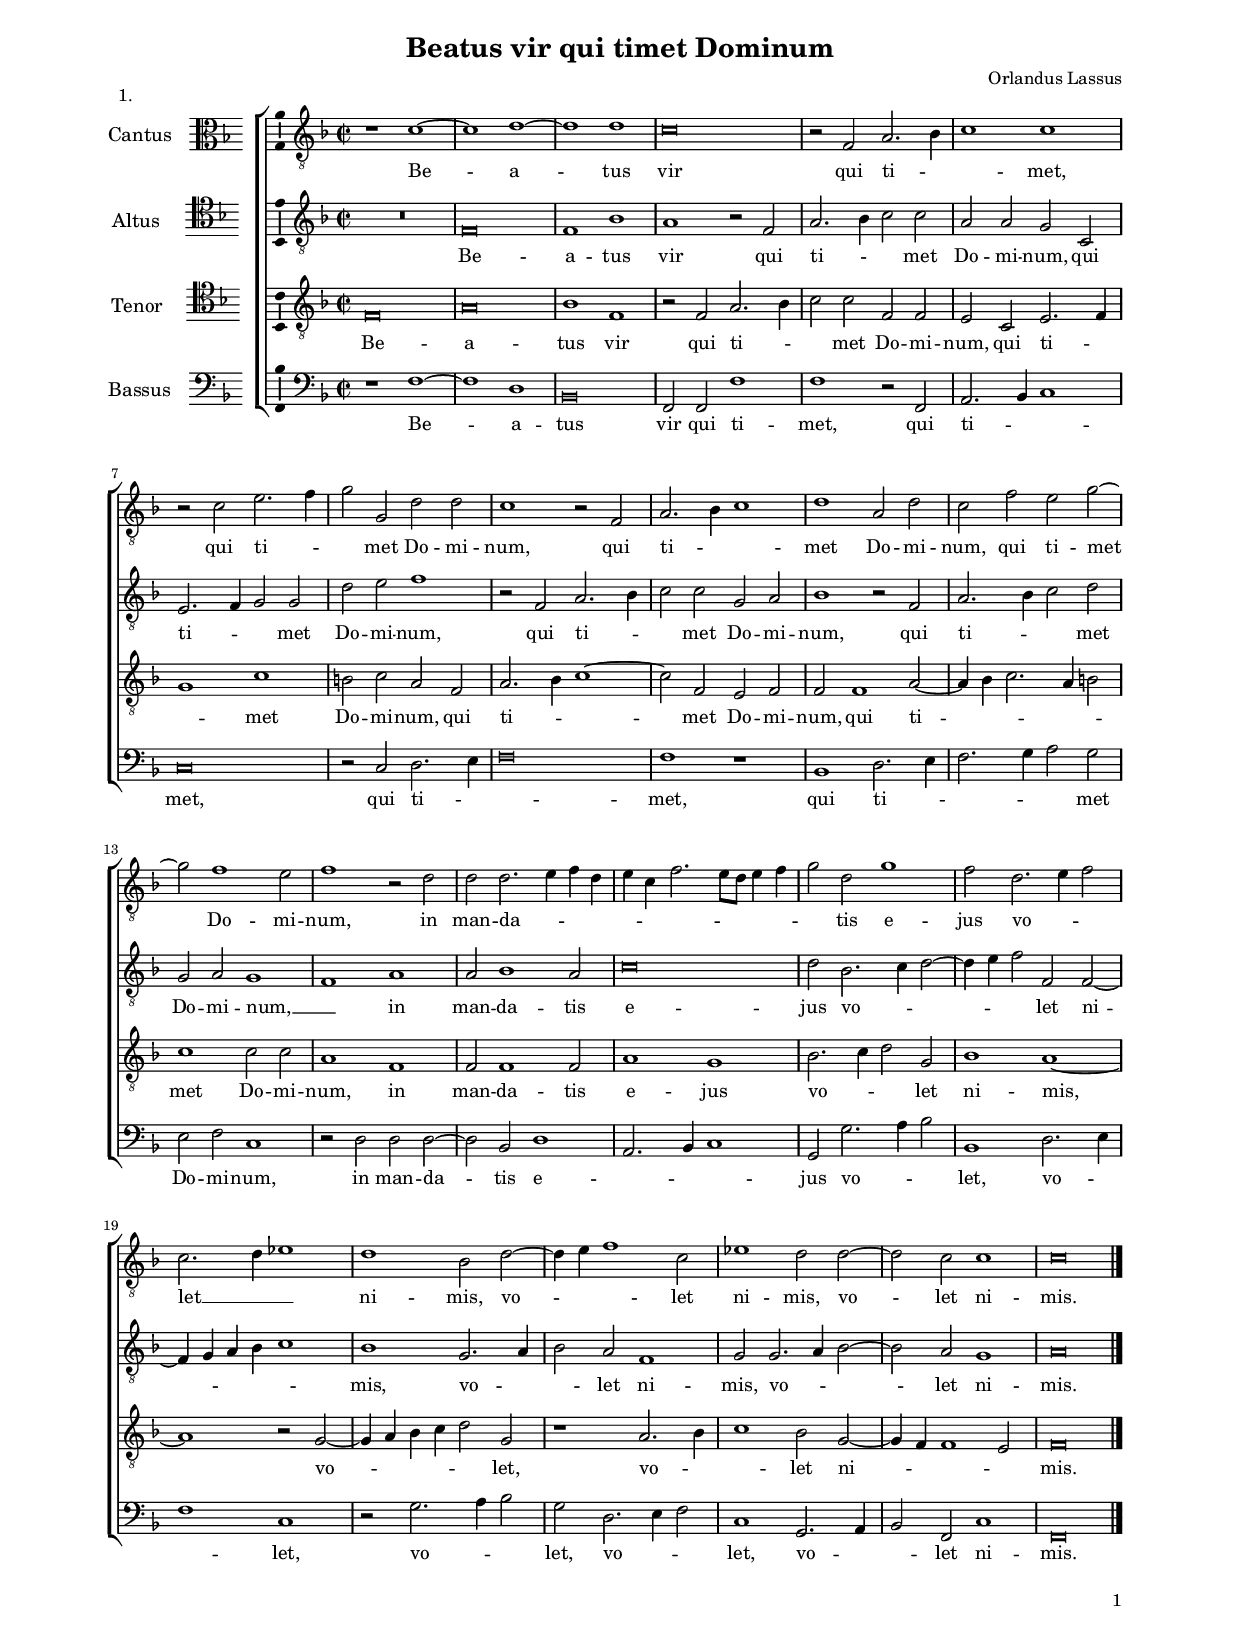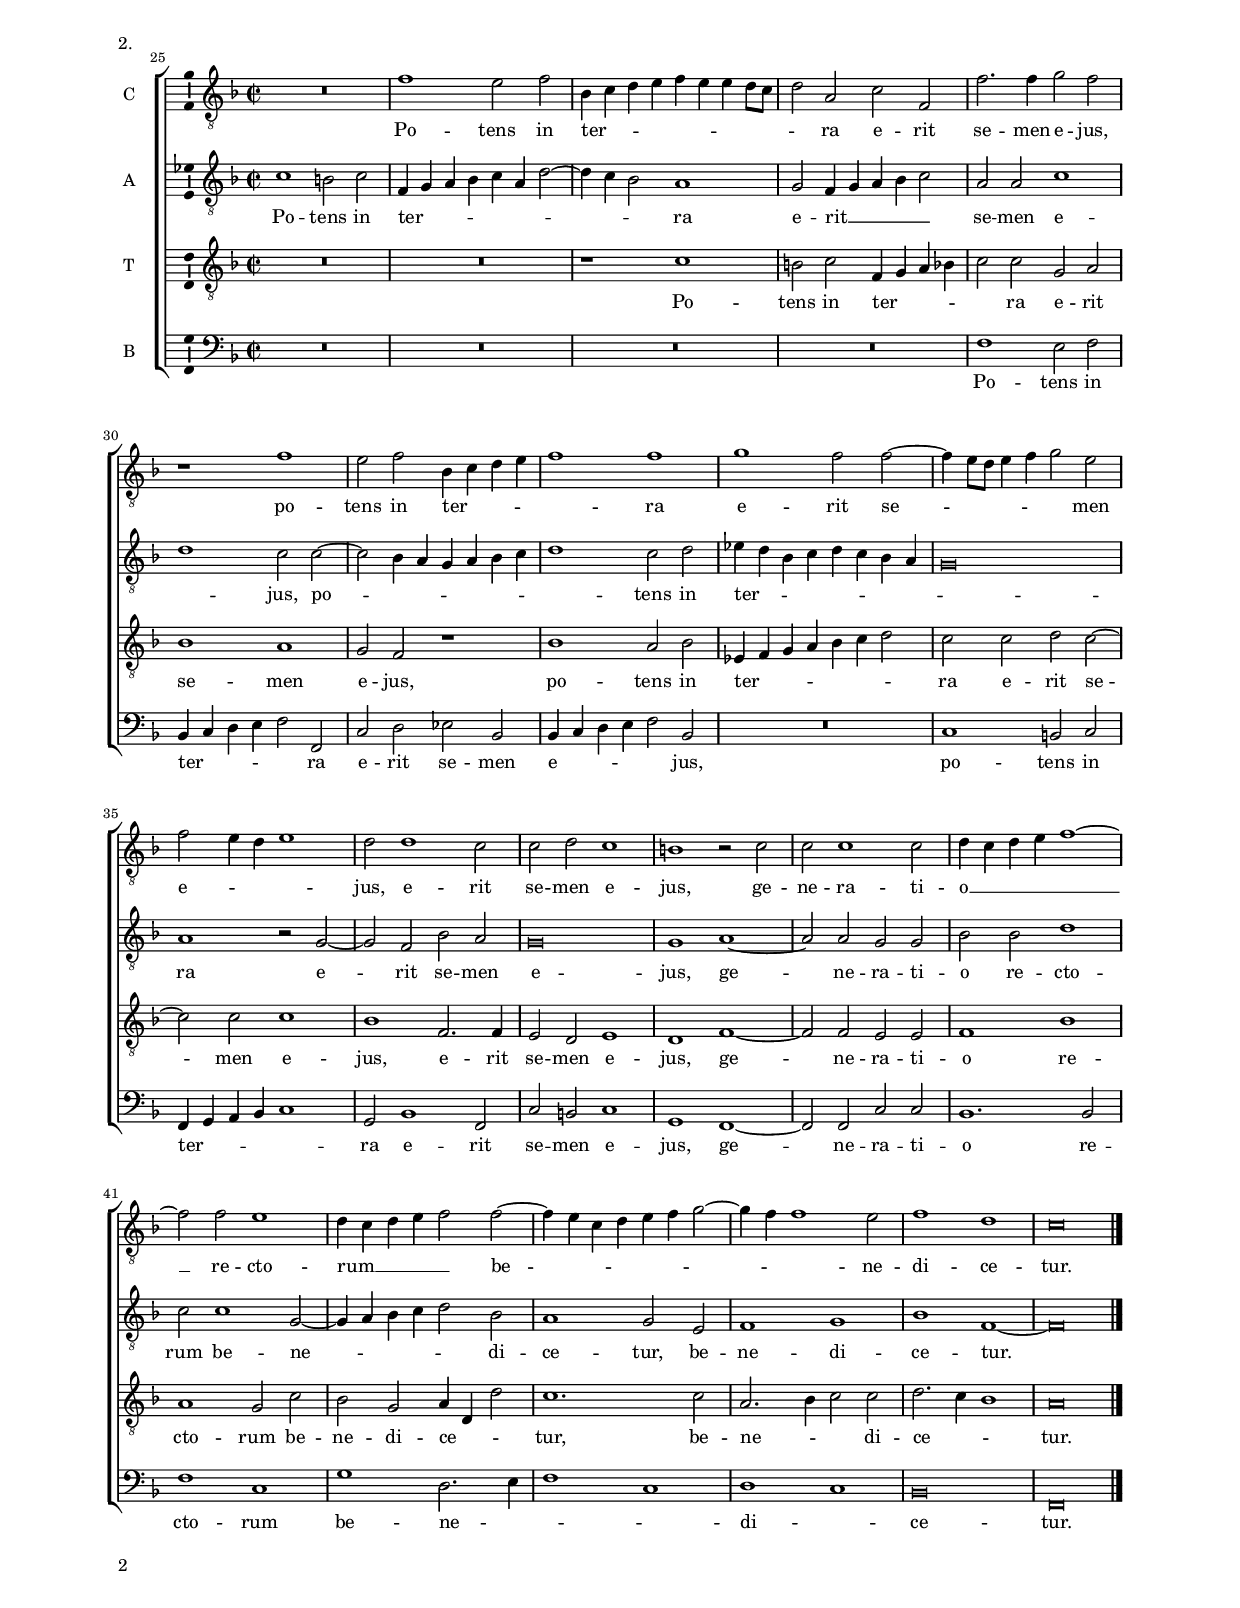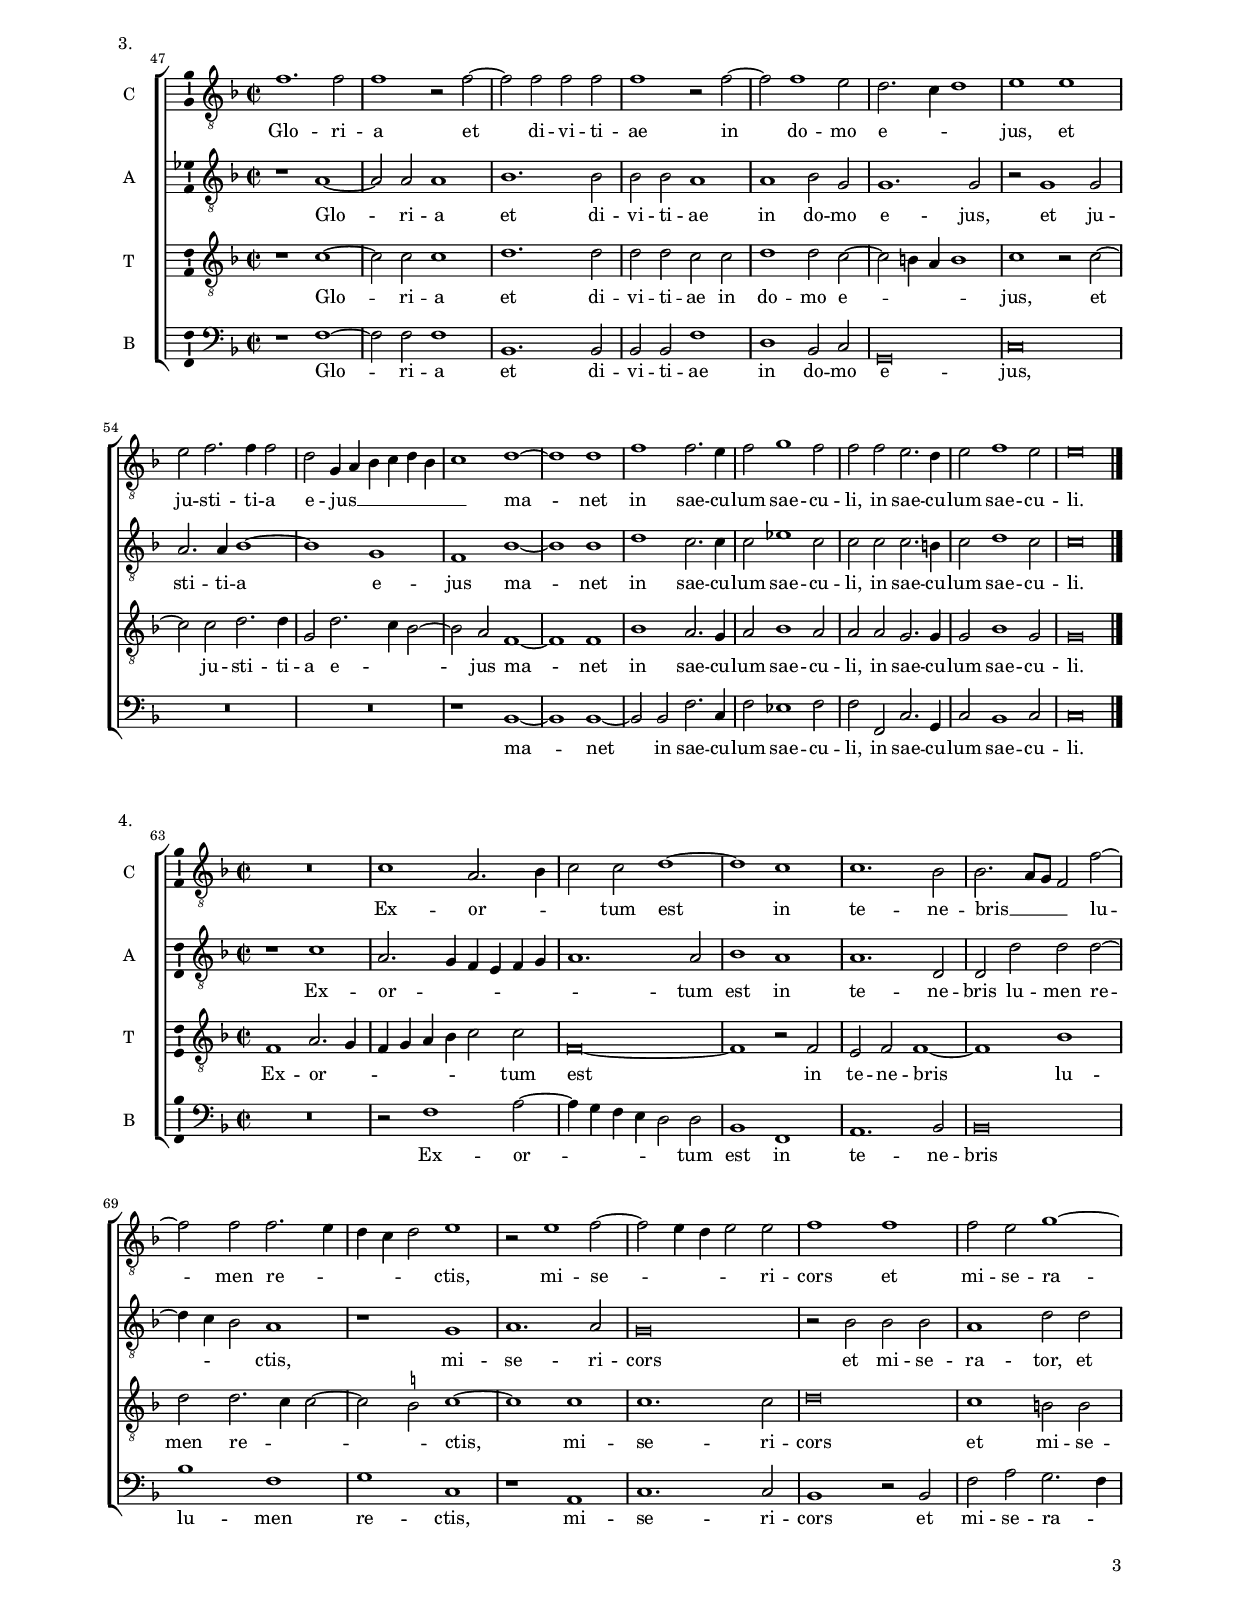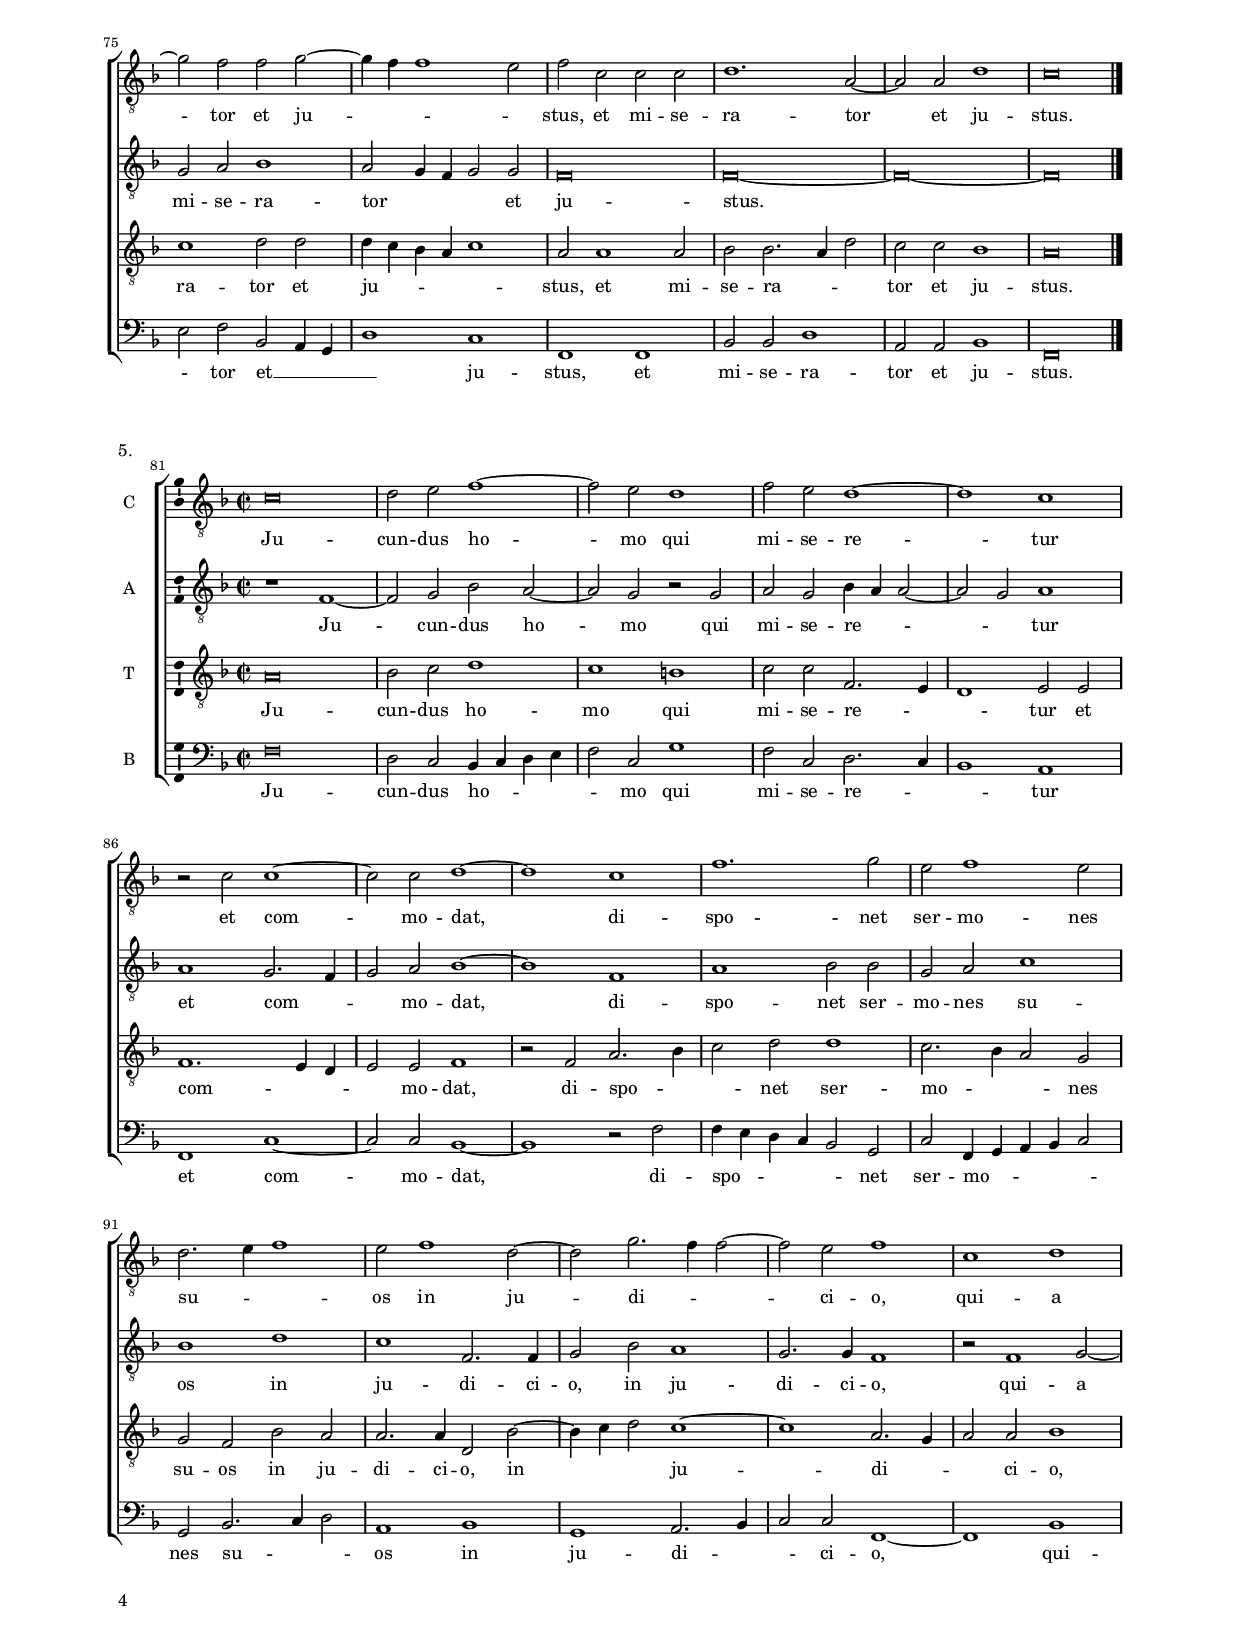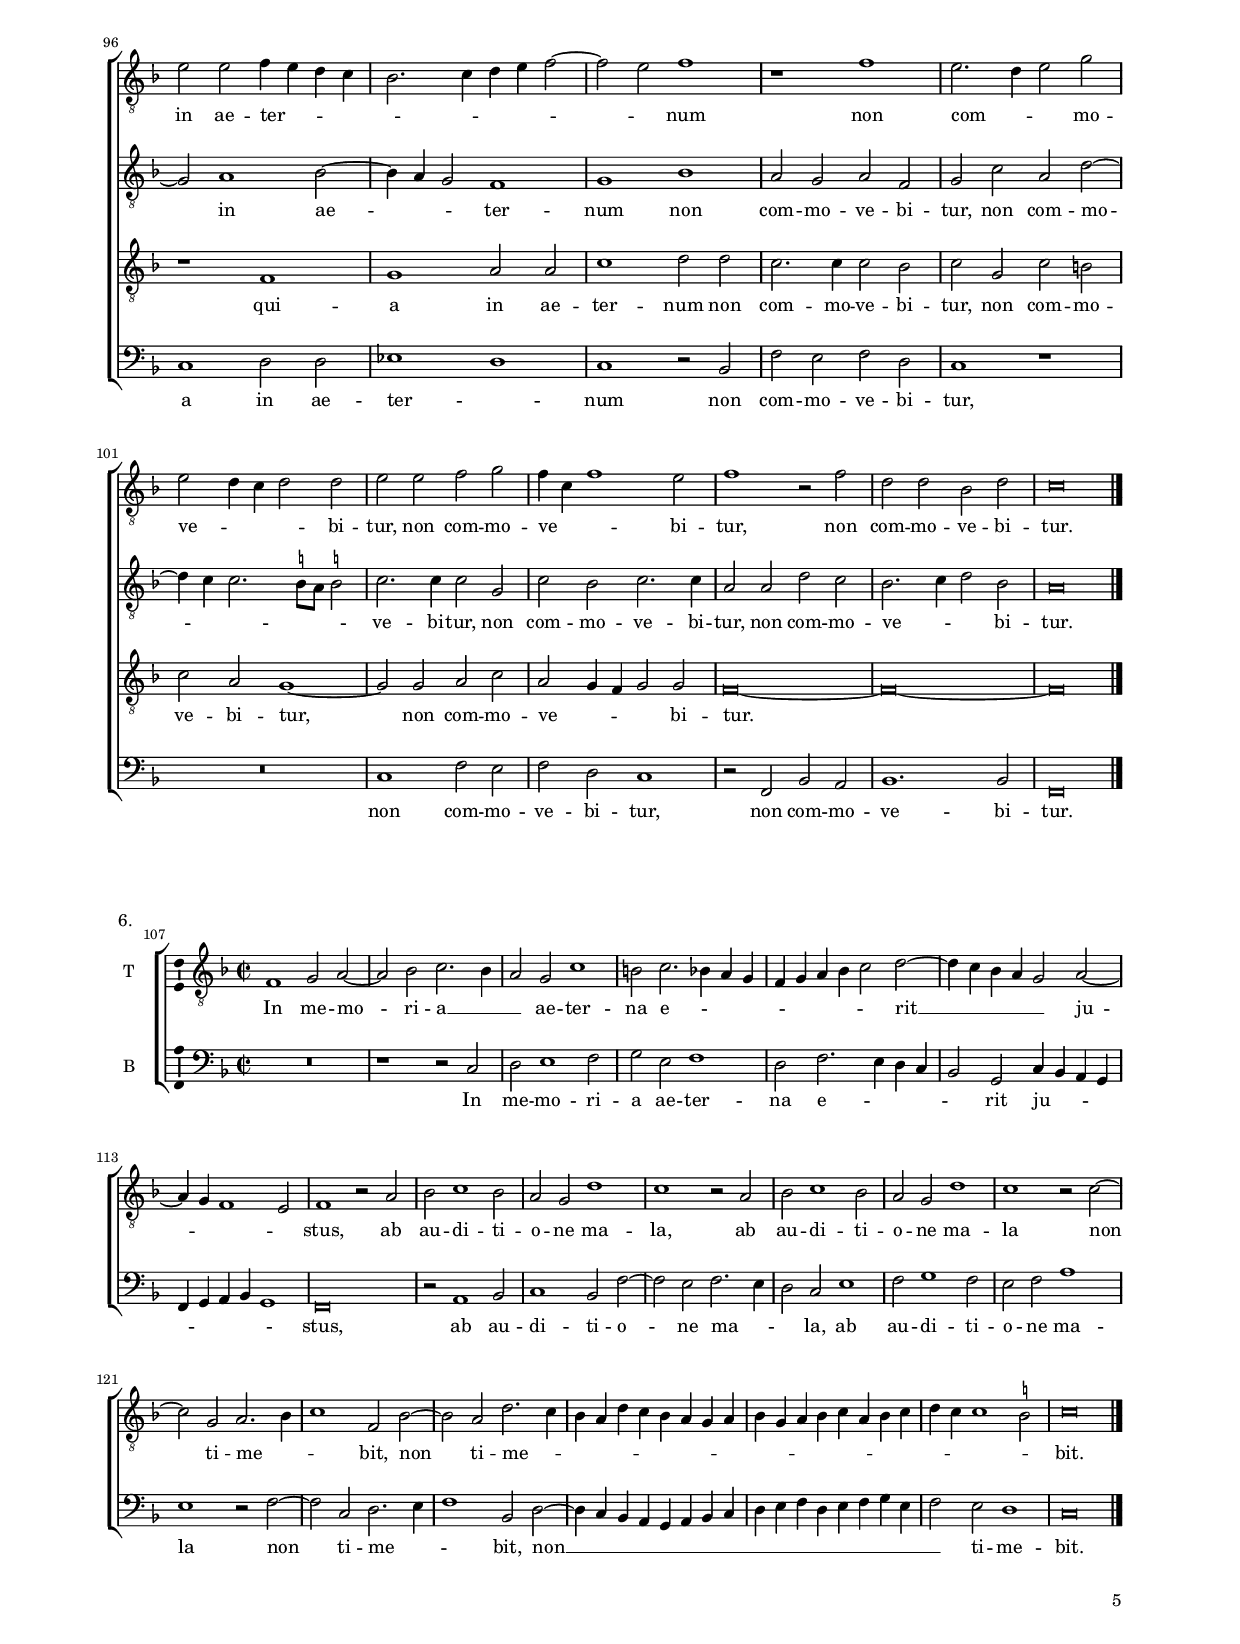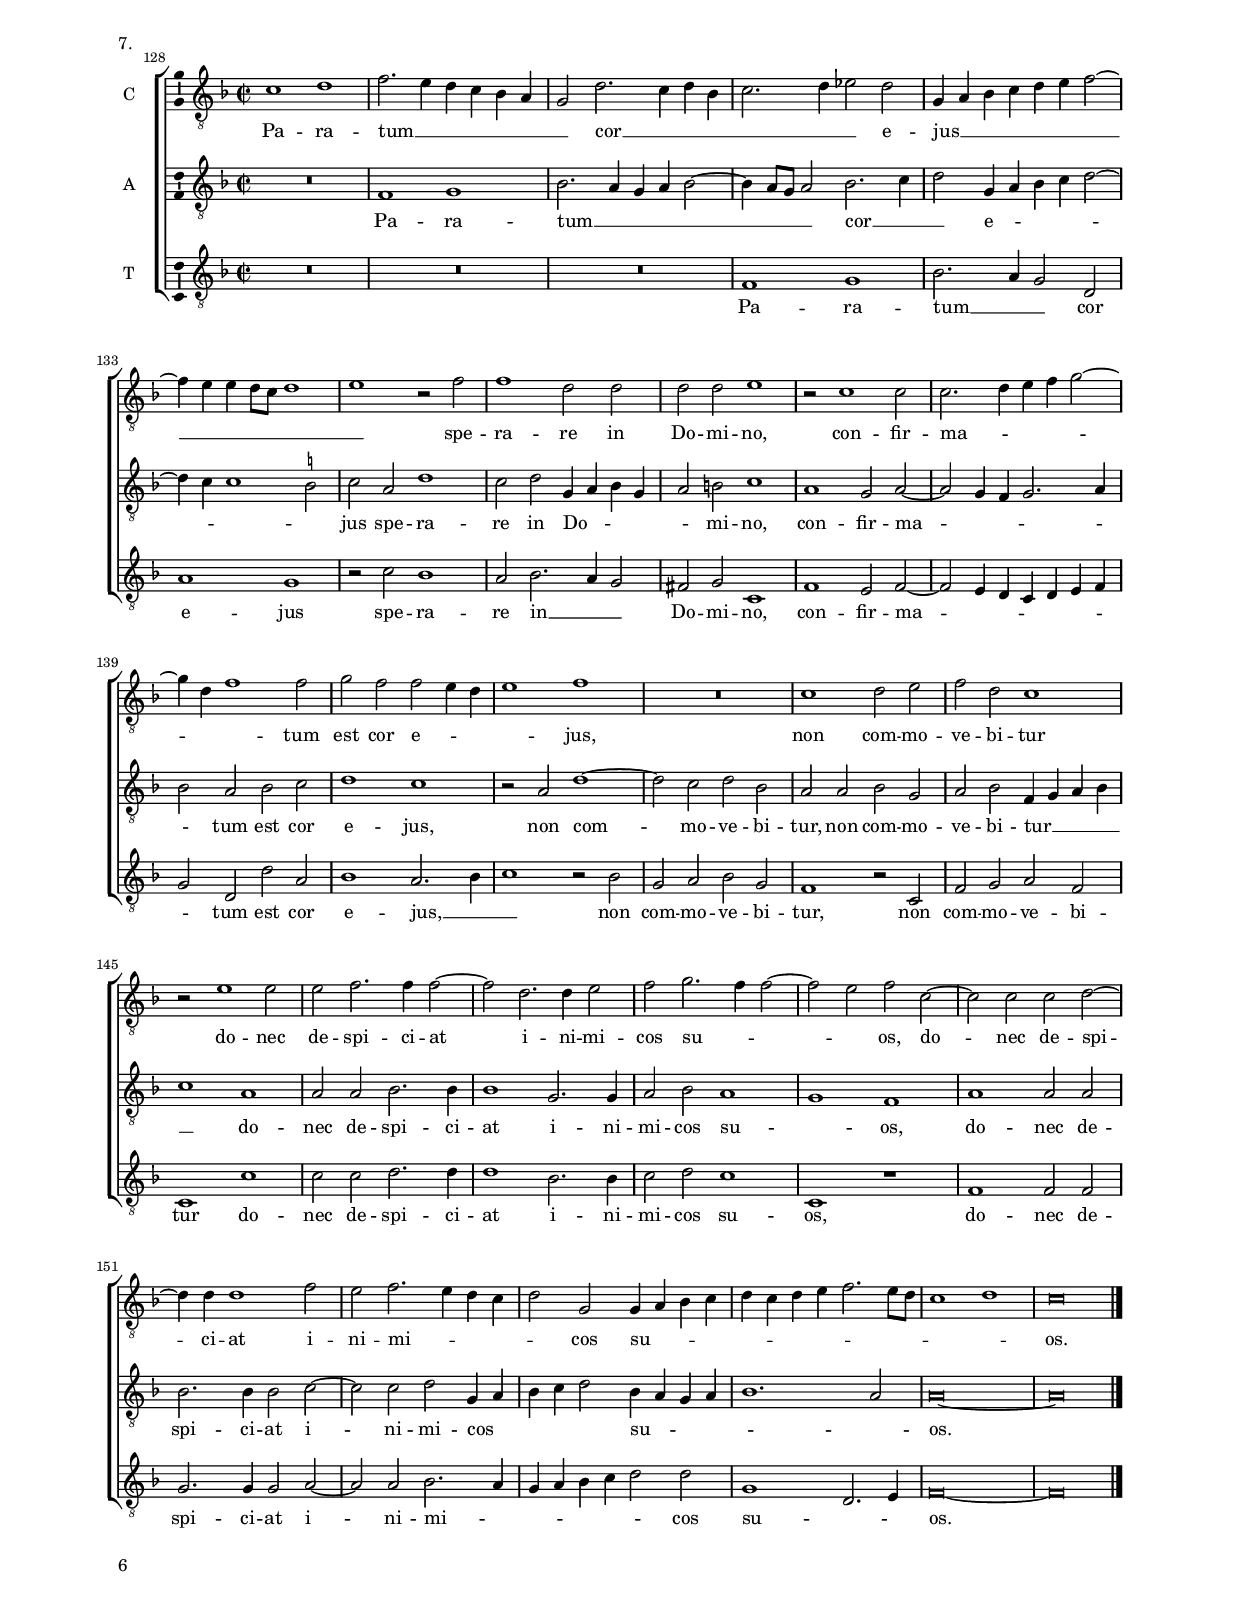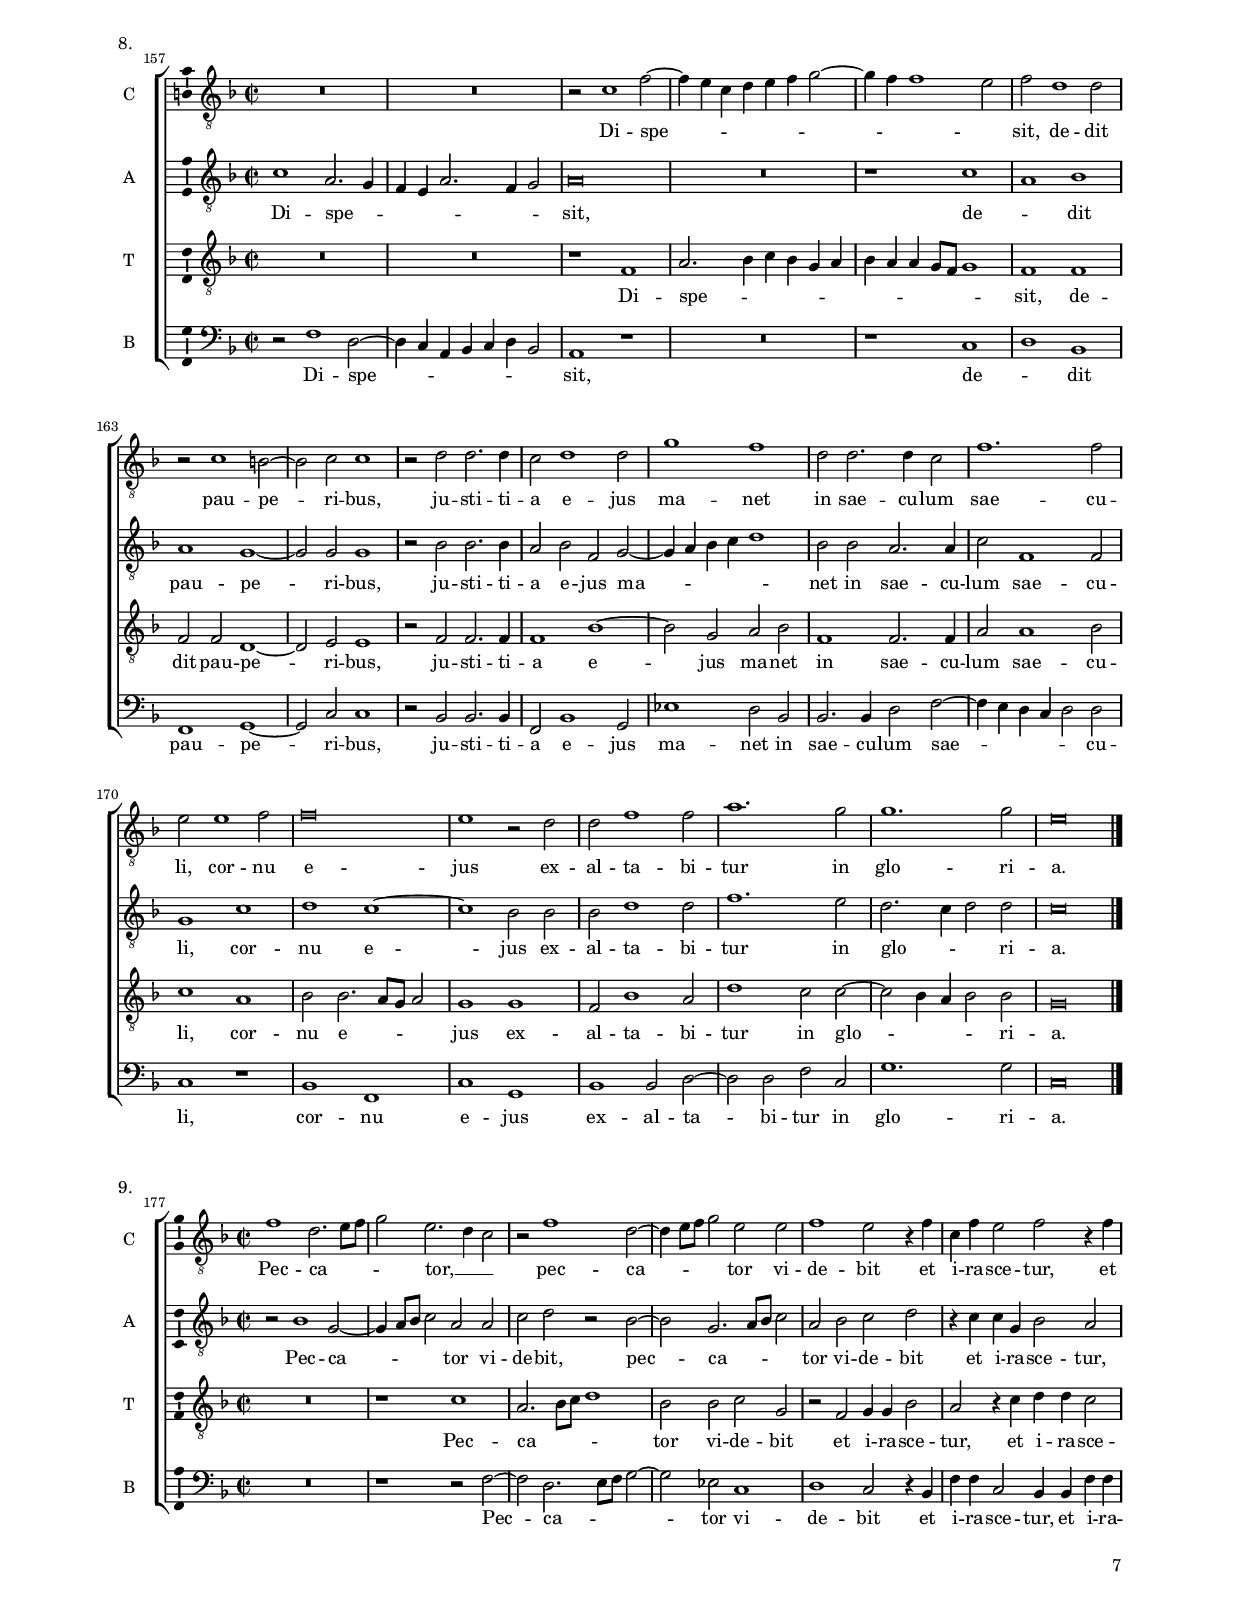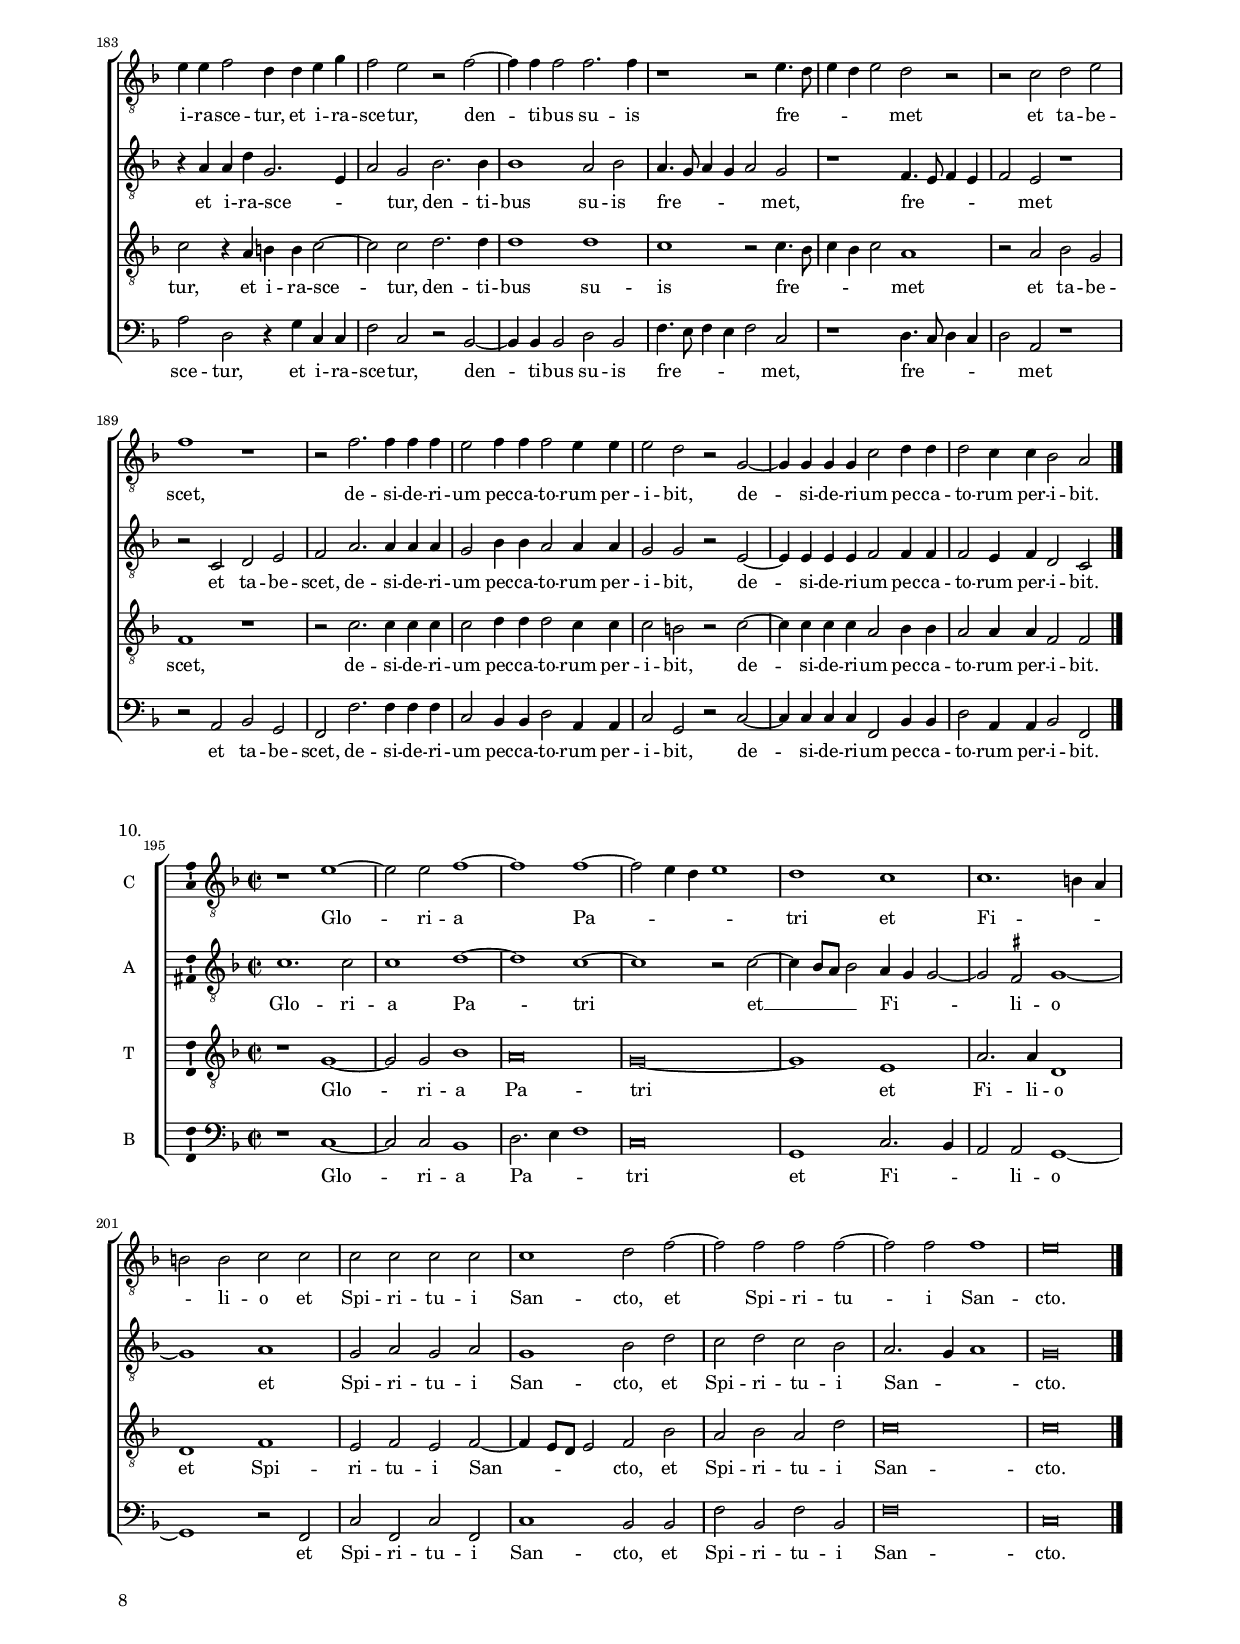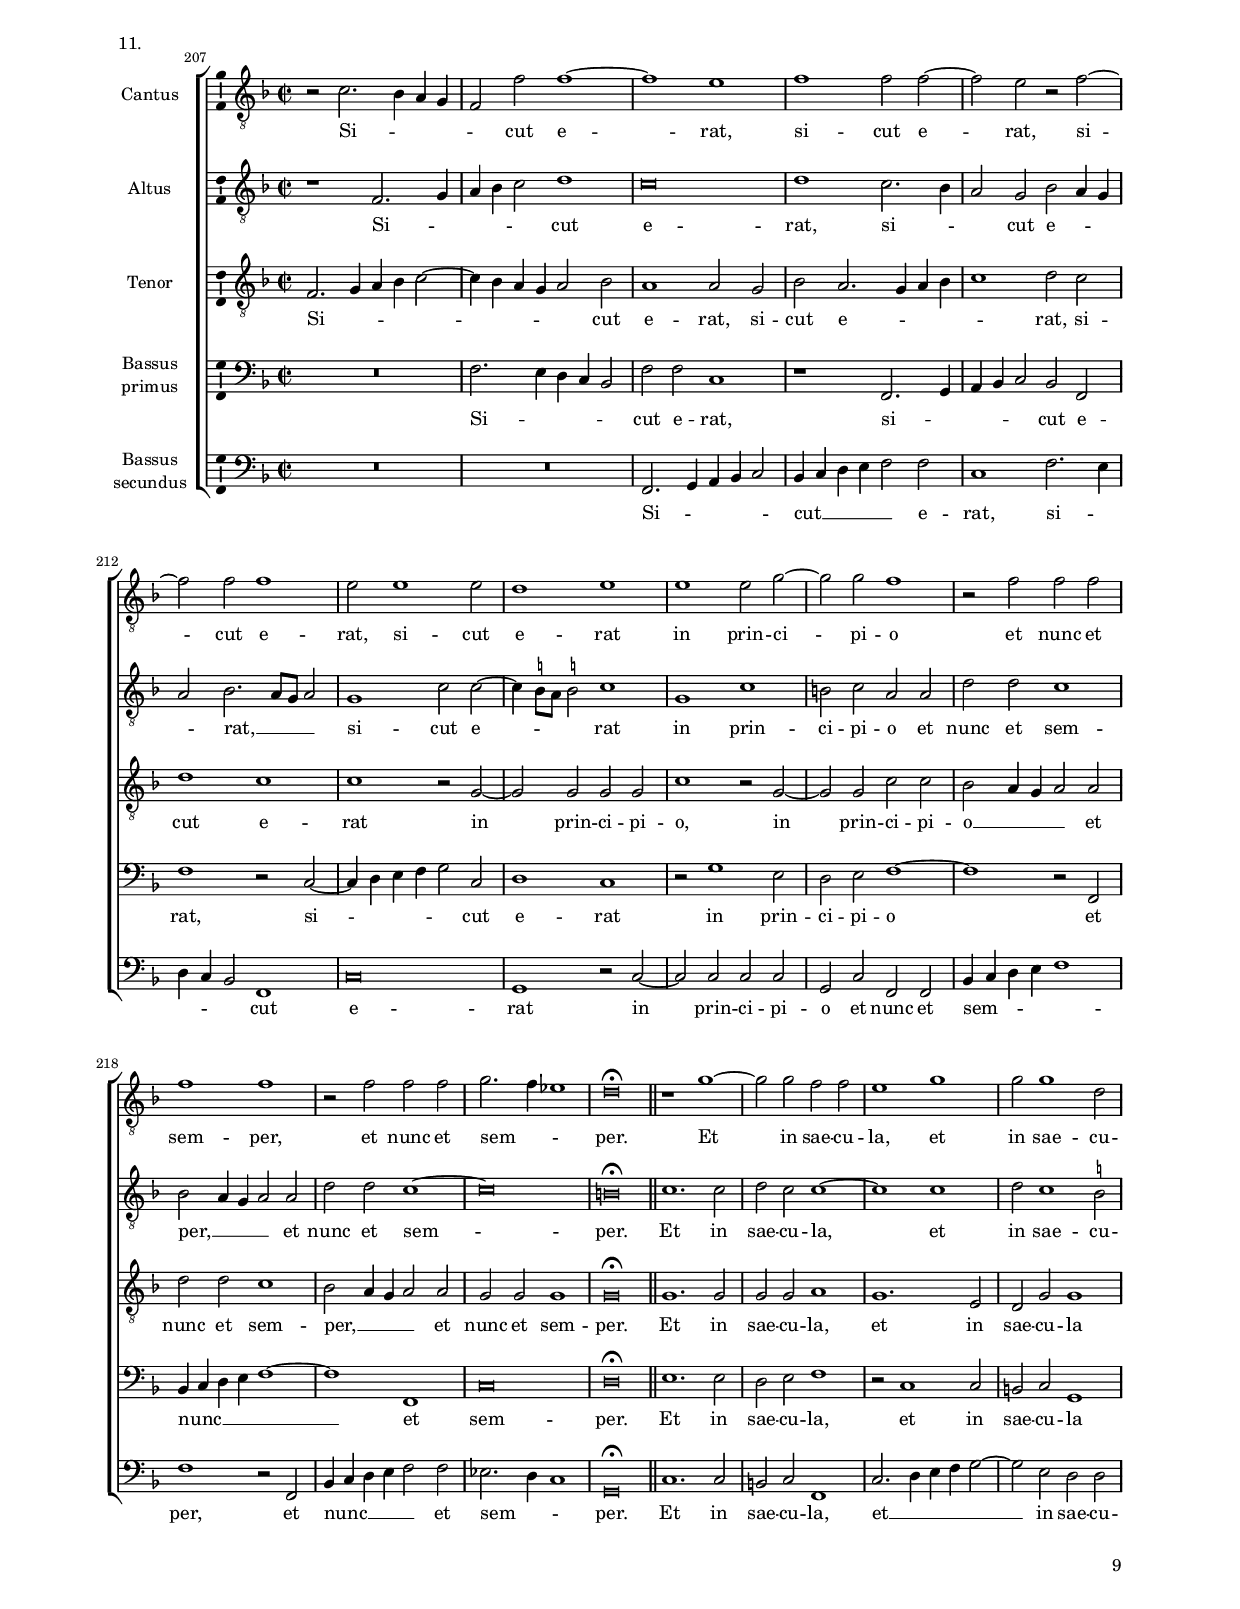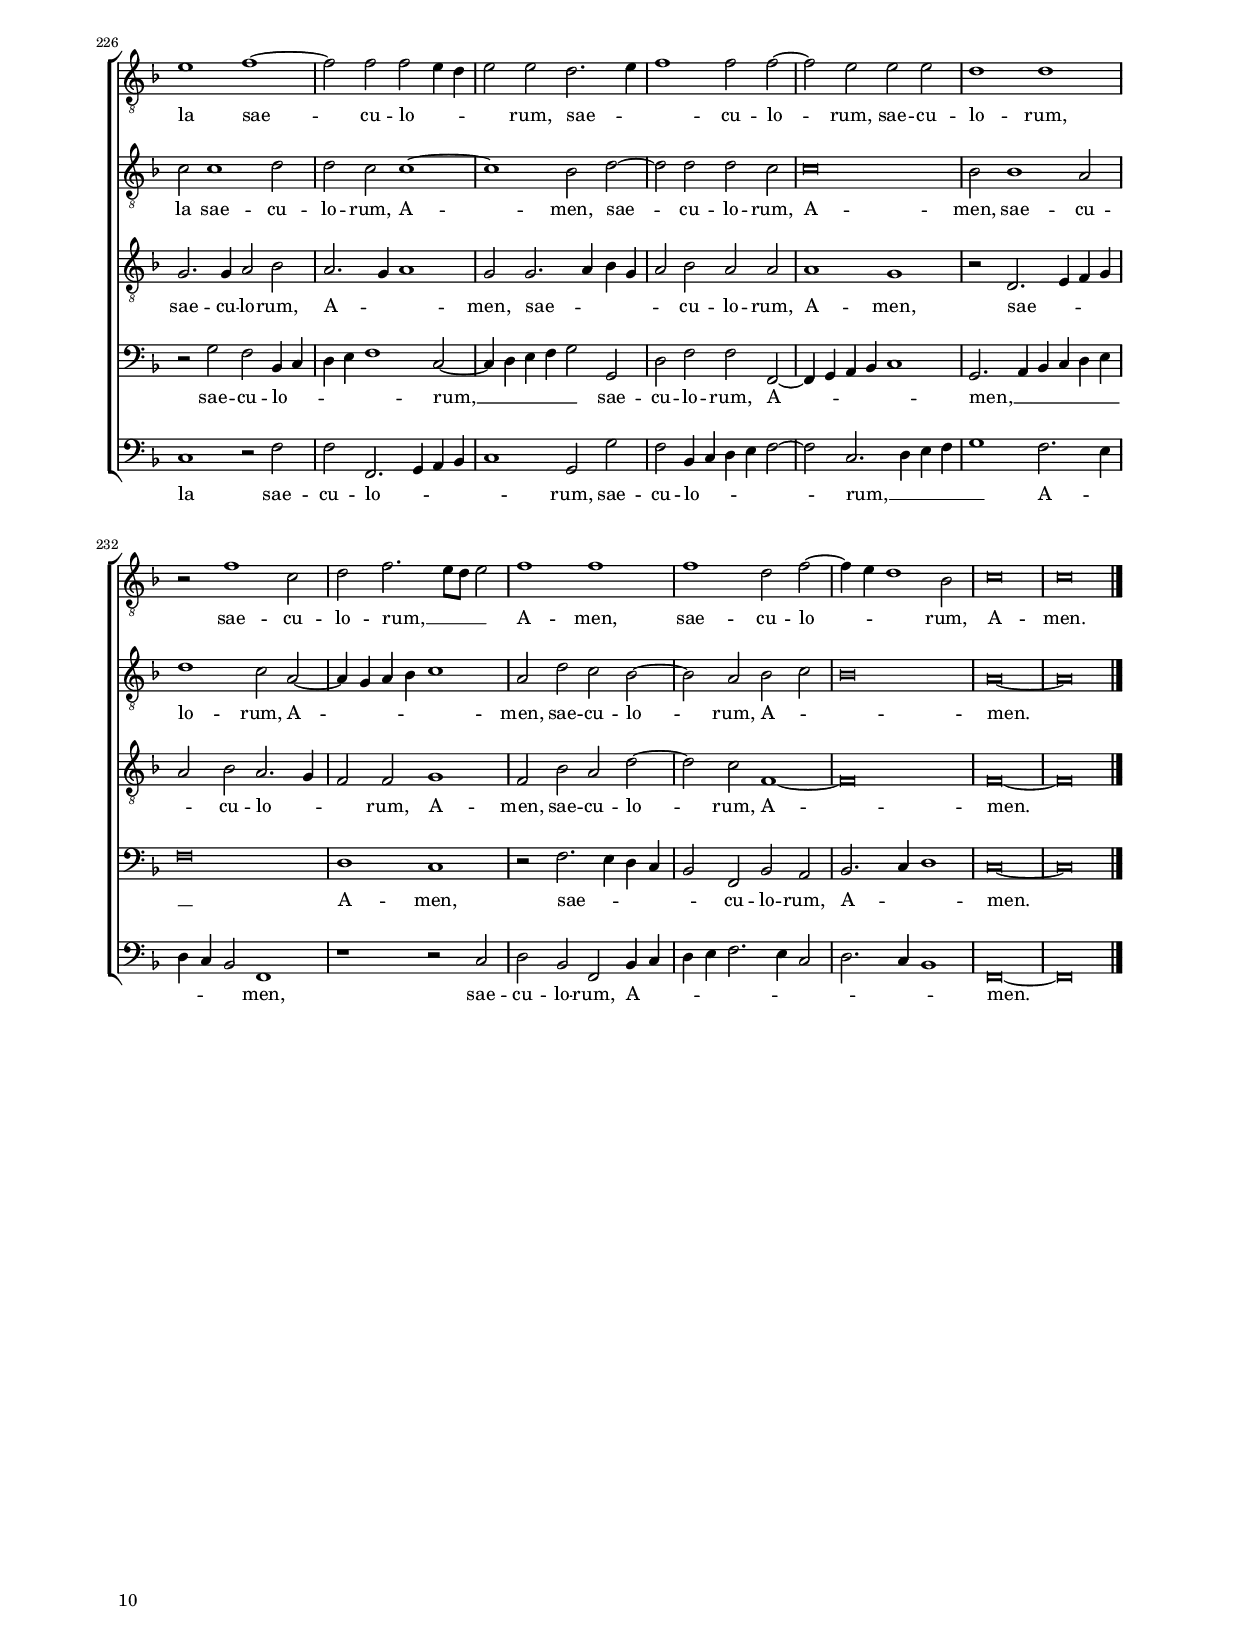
\version "2.24.2"
\include "deutsch.ly"
#(set-global-staff-size 15)
#(ly:set-option 'point-and-click #f)


\header
{
	title="Beatus vir qui timet Dominum"
	composer="Orlandus Lassus"
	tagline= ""
}
	
	ficta = { \once \set suggestAccidentals = ##t }
	
	forget = #(define-music-function (music) (ly:music?) #{
		\accidentalStyle forget
		$music
		\accidentalStyle default
		#})


\paper
	{
	top-margin = 1.8 \cm
	bottom-margin = 1.2 \cm
	left-margin = 2 \cm
	right-margin = 2 \cm
	ragged-bottom = ##f
	ragged-last-bottom = ##t
	print-page-number = ##f
	score-system-spacing = #'((basic-distance . 16) (minimum-distance . 14) (padding . 5) (strechability . 150))
	system-system-spacing = #'((basic-distance . 16) (minimum-distance . 14) (padding . 5) (strechability . 150))
	oddFooterMarkup=\markup   \fill-line { "" \fromproperty #'page:page-number-string }
	evenFooterMarkup=\markup  \fill-line { \fromproperty #'page:page-number-string "" }
	last-bottom-spacing = #'((basic-distance . 12) (minimum-distance . 7) (padding . 4))
%	systems-per-page = 3
%	min-systems-per-page = 3
	}

global = {
	\key f \major
	\time 2/2 \set Score.measureLength = #(ly:make-moment 2/1)
	\skip 1*2*24 \bar "|."
	}
	

incipitcantus = \markup { \score {
	{
	\set Staff.instrumentName = \markup { \fontsize #1 "Cantus" }
	\key f \major
	\clef alto
	s4 \bar ""
	}
	\layout  {
	raggedright = ##t
	indent = 1.6 \cm
	line-width = 2.5 \cm
	\context { \Staff \remove Time_signature_engraver }
	\override Staff.Clef.Y-extent = #'(0 . 0)
	}} \hspace #1 }
	  
	  
incipitaltus = \markup { \score {
	{
	\set Staff.instrumentName = \markup { \fontsize #1 "Altus" }
	\key f \major
	\clef tenor
	s4 \bar ""
	}
	\layout  {
	raggedright = ##t
	indent = 1.6 \cm
	line-width = 2.5 \cm
	\context { \Staff \remove Time_signature_engraver }
	\override Staff.Clef.Y-extent = #'(0 . 0)
	}} \hspace #1 }


incipittenor = \markup { \score {
	{
	\set Staff.instrumentName = \markup { \fontsize #1 "Tenor" }
	\key f \major
	\clef tenor
	s4 \bar ""
	}
	\layout  {
	raggedright = ##t
	indent = 1.6 \cm
	line-width = 2.5 \cm
	\context { \Staff \remove Time_signature_engraver }
	\override Staff.Clef.Y-extent = #'(0 . 0)
	}} \hspace #1 }
	  
	  
incipitbassus = \markup { \score {
	{
	\set Staff.instrumentName = \markup { \fontsize #1 "Bassus" }
	\key f \major
	\clef bass
	s4 \bar ""
	}
	\layout  {
	raggedright = ##t
	indent = 1.6 \cm
	line-width = 2.5 \cm
	\context { \Staff \remove Time_signature_engraver }
	\override Staff.Clef.Y-extent = #'(0 . 0)
	}} \hspace #1 }


cantus =  \relative c'
	{
	r1 c~
	c1 d~
	d1 d
	c\breve
%5
	r2 f, a2.( b4 |
	c1) c
	r2 c e2.( f4
	g2) g, d' d
	c1 r2 f,
%10
	a2.( b4 c1) |
	d1 a2 d
	c2 f e g~
	g2 f1 e2
	f1 r2 d
%15
	d2 d2.( e4 f d |
	e4 c f2. e8 d e4 f
	g2) d g1
	f2 d2.( e4 f2)
	c2.( d4 es1)
%20
	d1 b2 d~ |
	d4( e f1) c2
	es1 d2 d~
	d2 c c1
	c\breve |
	}


altus =  \relative c'
	{
	R\breve
	f,\breve
	f1 b
	a1 r2 f
%5
	a2.( b4 c2) c |
	a2 a g c,
	e2.( f4 g2) g
	d'2 e f1
	r2 f, a2.( b4
%10
	c2) c g a |
	b1 r2 f
	a2.( b4 c2) d
	g,2 a g1(
	f1) a
%15
	a2 b1 a2 |
	c\breve
	d2 b2.( c4 d2~
	d4 e f2) f, f~
	f4( g a b c1)
%20
	b1 g2.( a4 |
	b2) a f1
	g2 g2.( a4 b2~
	b2) a g1
	a\breve |
	}


tenor =  \relative c'
	{
	f,\breve
	a\breve
	b1 f
	r2 f a2.( b4
%5
	c2) c f, f |
	e2 c e2.( f4
	g1) c
	h2 c a f
	a2.( b4 c1~
%10
	c2) f, e f |
	f2 f1 a2~
	a4( b c2. a4 h2)
	c1 c2 c
	a1 f
%15
	f2 f1 f2 |
	a1 g
	b2.( c4 d2) g,
	b1 a~
	a1 r2 g~
%20
	g4( a b c d2) g, |
	r1 a2.( b4
	c1) b2 g~
	g4( f f1 e2)
	f\breve |
	}


bassus  =  \relative c
	{
	r1 f~
	f1 d
	b\breve
	f2 f f'1
%5
	f1 r2 f, |
	a2.( b4 c1)
	c\breve
	r2 c d2.( e4
	f\breve)
%10
	f1 r |
	b,1 d2.( e4
	f2. g4 a2) g
	e2 f c1
	r2 d d d~
%15
	d2 b d1( |
	a2. b4 c1)
	g2 g'2.( a4 b2)
	b,1 d2.( e4
	f1) c
%20
	r2 g'2.( a4 b2) |
	g2 d2.( e4 f2)
	c1 g2.( a4
	b2) f c'1
	f,\breve |
	}


lyricscantus = \lyricmode {
	Be -- a -- tus vir qui ti -- met,
	qui ti -- met Do -- mi -- num,
	qui ti -- met Do -- mi -- num,
	qui ti -- met Do -- mi -- num,
	in man -- da -- tis e -- jus vo -- let __ ni -- mis,
	vo -- let ni -- mis,
	vo -- let ni -- mis.
	}


lyricsaltus = \lyricmode {
	Be -- a -- tus vir qui ti -- met Do -- mi -- num,
	qui ti -- met Do -- mi -- num,
	qui ti -- met Do -- mi -- num,
	qui ti -- met Do -- mi -- num, __
	in man -- da -- tis e -- jus vo -- let ni -- mis,
	vo -- let ni -- mis,
	vo -- let ni -- mis.
	}


lyricstenor = \lyricmode {
	Be -- a -- tus vir qui ti -- met Do -- mi -- num,
	qui ti -- met Do -- mi -- num,
	qui ti -- met Do -- mi -- num,
	qui ti -- met Do -- mi -- num,
	in man -- da -- tis e -- jus vo -- let ni -- mis,
	vo -- let,
	vo -- let ni -- mis.
	}


lyricsbassus = \lyricmode {
	Be -- a -- tus vir qui ti -- met,
	qui ti -- met,
	qui ti -- met,
	qui ti -- met Do -- mi -- num,
	in man -- da -- tis e -- jus vo -- let,
	vo -- let,
	vo -- let,
	vo -- let,
	vo -- let ni -- mis.
	}


\score
{  
	\transpose c c {
	\new ChoirStaff \with { \override StaffGrouper.staff-staff-spacing.basic-distance = #12 }
	<<

	\new Staff << \global
	\new Voice="v1" {
		\set Staff.instrumentName=\incipitcantus
		\set Staff.midiInstrument = "reed organ"
		\clef "G_8"
		\cantus }
	\new Lyrics \lyricsto "v1" {\lyricscantus }
	>>


	\new Staff << \global
	\new Voice="v2" {
		\set Staff.instrumentName=\incipitaltus
		\set Staff.midiInstrument = "reed organ"
		\clef "G_8"
		\altus}
	\new Lyrics \lyricsto "v2" {\lyricsaltus }
	>>


	\new Staff << \global
	\new Voice="v3" {
		\set Staff.instrumentName=\incipittenor
		\set Staff.midiInstrument = "reed organ"
		\clef "G_8"
		\tenor }
	\new Lyrics \lyricsto "v3" {\lyricstenor }
	>>

	
	\new Staff << \global
	\new Voice="v4" {
		\set Staff.instrumentName=\incipitbassus
		\set Staff.midiInstrument = "reed organ"
		\clef bass
		\bassus }
	\new Lyrics \lyricsto "v4" {\lyricsbassus}
	>>

	>>
	} % transpose

	\layout
	{
	indent = 2.5 \cm
	\context { \Staff \override TimeSignature.break-visibility = #end-of-line-invisible }
	\context { \Staff \consists Ambitus_engraver }
	\context { \Voice \override Slur.transparent = ##t }
	\context { \Voice \override AccidentalSuggestion.avoid-slur = #'ignore }
	\context { \Voice \override AccidentalSuggestion.outside-staff-priority = ##f }
	\context { \Score \override BarNumber.padding = #2 }
	\context { \Voice \override NoteHead.style = #'baroque }
	}

	\header { piece = "1." }

\midi
	{
	\tempo 2 = 90
	}

}

%%%%%%%%%%%%%%%%%%%%   2. POTENS IN TERRA ERIT SEMEN


global = {
	\key f \major
	\time 2/2 \set Score.measureLength = #(ly:make-moment 2/1)
	\set Score.barNumberVisibility = #all-bar-numbers-visible \bar ""
	\set Score.currentBarNumber = #25
	\skip 1*2*22 \bar "|."
	}


cantus =  \relative c'
	{
	R\breve
	f1 e2 f
	b,4( c d e f e e d8 c
	d2) a c f,
%5
	f'2. f4 g2 f |
	r1 f
	e2 f b,4( c d e
	f1) f
	g1 f2 f~
%10
	f4( e8 d e4 f g2) e |
	f2( e4 d e1)
	d2 d1 c2
	c2 d c1
	h1 r2 c
%15
	c2 c1 c2 |
	d4( c d e f1~
	f2) f e1
	d4( c d e f2) f~
	f4( e c d e f g2~
%20
	g4 f f1) e2 |
	f1 d
	c\breve |
	}


altus =  \relative c'
	{
	c1 h2 c
	f,4( g a b c a d2~
	d4 c b2) a1
	g2 f4( g a b c2)
%5
	a2 a c1( |
	d1) c2 c~
	c2( b4 a g a b c
	d1) c2 d
	es4( d b c d c b a
%10
	g\breve) |
	a1 r2 g~
	g2 f b a
	g\breve
	g1 a~
%15
	a2 a g g |
	b2 b d1
	c2 c1 g2~
	g4( a b c d2) b
	a1 g2 e
%20
	f1 g |
	b1 f~
	f\breve |
	}


tenor =  \relative c'
	{
	R\breve
	R\breve
	r1 c
	h2 c f,4( g a b
%5
	c2) c g2 a |
	b1 a
	g2 f r1
	b1 a2 b
	es,4( f g a b4 c d2)
%10
	c2 c d c~ |
	c2 c c1
	b1 f2. f4
	e2 d e1
	d1 f~
%15
	f2 f e e |
	f1 b
	a1 g2 c
	b2 g a4( d, d'2)
	c1. c2
%20
	a2.( b4 c2) c |
	d2.( c4 b1)
	a\breve |
	}


bassus  =  \relative c
	{
	R\breve
	R\breve
	R\breve
	R\breve
%5
	f1 e2 f |
	b,4( c d e f2) f,
	c'2 d es b
	b4( c d e f2) b,
	R\breve
%10
	c1 h2 c |
	f,4( g a b c1)
	g2 b1 f2
	c'2 h c1
	g1 f~
%15
	f2 f c' c |
	b1. b2
	f'1 c
	g'1 d2.( e4
	f1 c)
%20
	d1( c) |
	b\breve
	f\breve |
	}


lyricscantus = \lyricmode {
	Po -- tens in ter -- ra e -- rit se -- men e -- jus,
	po -- tens in ter -- ra e -- rit se -- men e -- jus,
	e -- rit se -- men e -- jus,
	ge -- ne -- ra -- ti -- o __ re -- cto -- rum __ be -- ne -- di -- ce -- tur.
	}


lyricsaltus = \lyricmode {
	Po -- tens in ter -- ra e -- rit __ se -- men e -- jus,
	po -- tens in ter -- ra e -- rit se -- men e -- jus,
	ge -- ne -- ra -- ti -- o re -- cto -- rum be -- ne -- di -- ce -- tur,
	be -- ne -- di -- ce -- tur.
	}


lyricstenor = \lyricmode {
	Po -- tens in ter -- ra e -- rit se -- men e -- jus,
	po -- tens in ter -- ra e -- rit se -- men e -- jus,
	e -- rit se -- men e -- jus,
	ge -- ne -- ra -- ti -- o re -- cto -- rum be -- ne -- di -- ce -- tur,
	be -- ne -- di -- ce -- tur.
	}


lyricsbassus = \lyricmode {
	Po -- tens in ter -- ra e -- rit se -- men e -- jus,
	po -- tens in ter -- ra e -- rit se -- men e -- jus,
	ge -- ne -- ra -- ti -- o re -- cto -- rum be -- ne -- di -- ce -- tur.
	}


\score
{  
	\transpose c c {
	\new ChoirStaff \with { \override StaffGrouper.staff-staff-spacing.basic-distance = #12 }
	<<

	\new Staff <<\global
	\new Voice="v1" {
	  \set Staff.instrumentName="C"
		\set Staff.midiInstrument = "reed organ"
		\clef "G_8"
		\cantus }
	\new Lyrics \lyricsto "v1" {\lyricscantus }
	>>


	\new Staff << \global
	\new Voice="v2" {
	  \set Staff.instrumentName="A"
		\set Staff.midiInstrument = "reed organ"
		\clef "G_8" 
		\altus}
	\new Lyrics \lyricsto "v2" {\lyricsaltus }
	>>


	\new Staff <<\global
	\new Voice="v3" {
	  \set Staff.instrumentName="T"
		\set Staff.midiInstrument = "reed organ"
		\clef "G_8"
		\tenor }
	\new Lyrics \lyricsto "v3" {\lyricstenor }
	>>


	\new Staff <<\global
	\new Voice="v4" {
	  \set Staff.instrumentName="B"
		\set Staff.midiInstrument = "reed organ"
		\clef bass
		\bassus }
	\new Lyrics \lyricsto "v4" {\lyricsbassus}
	>>
	
	>>
	} % transpose

	\layout
	{
	indent = 0.8 \cm
	\context { \Staff \override TimeSignature.break-visibility = #end-of-line-invisible }
	\context { \Staff \consists Ambitus_engraver }
	\context { \Voice \override Slur.transparent = ##t }
	\context { \Voice \override AccidentalSuggestion.avoid-slur = #'ignore }
	\context { \Voice \override AccidentalSuggestion.outside-staff-priority = ##f }
	\context { \Score \override BarNumber.padding = #2 }
	\context { \Voice \override NoteHead.style = #'baroque }
	}

	\header { piece = \markup { \vspace #2 "2."} }

\midi
	{
	\tempo 2 = 90
	}
	
}


%%%%%%%%%%%%%%%%%%%%   3. GLORIA ET DIVITIAE


global = {
	\key f \major
	\time 2/2 \set Score.measureLength = #(ly:make-moment 2/1)
	\set Score.barNumberVisibility = #all-bar-numbers-visible \bar ""
	\set Score.currentBarNumber = #47
	\skip 1*2*16 \bar "|."
	}


cantus =  \relative c'
	{
	f1. f2
	f1 r2 f~
	f2 f f f
	f1 r2 f~
%5
	f2 f1 e2 |
	d2.( c4 d1)
	e1 e
	e2 f2. f4 f2
	d2 g,4( a b c d b
%10
	c1) d~ |
	d1 d
	f1 f2. e4
	f2 g1 f2
	f2 f e2. d4
%15
	e2 f1 e2 |
	e\breve |
	}


altus =  \relative c'
	{
	r1 a~
	a2 a a1
	b1. b2
	b2 b a1
%5
	a1 b2 g |
	g1. g2
	r2 g1 g2
	a2. a4 b1~
	b1 g
%10
	f1 b~ |
	b1 b
	d1 c2. c4
	c2 es1 c2
	c2 c c2. h4
%15
	c2 d1 c2 |
	c\breve |
	}


tenor =  \relative c'
	{
	r1 c~
	c2 c c1
	d1. d2
	d2 d c c
%5
	d1 d2 c~ |
	c2( h4 a h1)
	c1 r2 c~
	c2 c d2. d4
	g,2 d'2.( c4 b2~
%10
	b2) a f1~ |
	f1 f
	b1 a2. g4
	a2 b1 a2
	a2 a g2. g4
%15
	g2 b1 g2 |
	g\breve |
	}


bassus  =  \relative c
	{
	r1 f~
	f2 f f1
	b,1. b2
	b2 b f'1
%5
	d1 b2 c |
	g\breve
	c\breve
	R\breve
	R\breve
%10
	r1 b~ |
	b1 b~
	b2 b f'2. c4
	f2 es1 f2
	f2 f, c'2. g4
%15
	c2 b1 c2 |
	c\breve |
	}


lyricscantus = \lyricmode {
	Glo -- ri -- a et di -- vi -- ti -- ae in do -- mo e -- jus,
	et ju -- sti -- ti -- a e -- jus __ ma -- net in sae -- cu -- lum sae -- cu -- li,
	in sae -- cu -- lum sae -- cu -- li.
	}


lyricsaltus = \lyricmode {
	Glo -- ri -- a et di -- vi -- ti -- ae in do -- mo e -- jus,
	et ju -- sti -- ti -- a e -- jus ma -- net in sae -- cu -- lum sae -- cu -- li,
	in sae -- cu -- lum sae -- cu -- li.
	}


lyricstenor = \lyricmode {
	Glo -- ri -- a et di -- vi -- ti -- ae in do -- mo e -- jus,
	et ju -- sti -- ti -- a e -- jus ma -- net in sae -- cu -- lum sae -- cu -- li,
	in sae -- cu -- lum sae -- cu -- li.
	}


lyricsbassus = \lyricmode {
	Glo -- ri -- a et di -- vi -- ti -- ae in do -- mo e -- jus,
	ma -- net in sae -- cu -- lum sae -- cu -- li,
	in sae -- cu -- lum sae -- cu -- li.
	}


\score
{  
	\transpose c c {
	\new ChoirStaff \with { \override StaffGrouper.staff-staff-spacing.basic-distance = #12 }
	<<

	\new Staff <<\global
	\new Voice="v1" {
	  \set Staff.instrumentName="C"
		\set Staff.midiInstrument = "reed organ"
		\clef "G_8"
		\cantus }
	\new Lyrics \lyricsto "v1" {\lyricscantus }
	>>


	\new Staff << \global
	\new Voice="v2" {
	  \set Staff.instrumentName="A"
		\set Staff.midiInstrument = "reed organ"
		\clef "G_8" 
		\altus}
	\new Lyrics \lyricsto "v2" {\lyricsaltus }
	>>


	\new Staff <<\global
	\new Voice="v3" {
	  \set Staff.instrumentName="T"
		\set Staff.midiInstrument = "reed organ"
		\clef "G_8"
		\tenor }
	\new Lyrics \lyricsto "v3" {\lyricstenor }
	>>


	\new Staff <<\global
	\new Voice="v4" {
	  \set Staff.instrumentName="B"
		\set Staff.midiInstrument = "reed organ"
		\clef bass
		\bassus }
	\new Lyrics \lyricsto "v4" {\lyricsbassus}
	>>
	
	>>
	} % transpose

	\layout
	{
	indent = 0.8 \cm
	\context { \Staff \override TimeSignature.break-visibility = #end-of-line-invisible }
	\context { \Staff \consists Ambitus_engraver }
	\context { \Voice \override Slur.transparent = ##t }
	\context { \Voice \override AccidentalSuggestion.avoid-slur = #'ignore }
	\context { \Voice \override AccidentalSuggestion.outside-staff-priority = ##f }
	\context { \Score \override BarNumber.padding = #2 }
	\context { \Voice \override NoteHead.style = #'baroque }
	}

	\header { piece = \markup { \vspace #2 "3."} }

\midi
	{
	\tempo 2 = 90
	}
	
}


%%%%%%%%%%%%%%%%%%%%   4.  EXORTUM EST IN TAENEBRIS


global = {
	\key f \major
	\time 2/2 \set Score.measureLength = #(ly:make-moment 2/1)
	\set Score.barNumberVisibility = #all-bar-numbers-visible \bar ""
	\set Score.currentBarNumber = #63
	\skip 1*2*18 \bar "|."
	}


cantus =  \relative c'
	{
	R\breve
	c1 a2.( b4
	c2) c d1~
	d1 c
%5
	c1. b2 |
	b2.( a8 g f2) f'~
	f2 f f2.( e4
	d4 c d2) e1
	r2 e1 f2~
%10
	f2( e4 d e2) e |
	f1 f
	f2 e g1~
	g2 f f g~
	g4( f f1 e2)
%15
	f2 c c c |
	d1. a2~
	a2 a d1
	c\breve |
	}


altus =  \relative c'
	{
	r1 c
	a2.( g4 f e f g
	a1.) a2
	b1 a
%5
	a1. d,2 |
	d2 d' d d~
	d4( c b2) a1
	r1 g
	a1. a2
%10
	g\breve |
	r2 b b b
	a1 d2 d
	g,2 a b1
	a2( g4 f g2) g
%15
	f\breve |
	f\breve~
	f\breve~
	f\breve |
	}


tenor =  \relative c'
	{
	f,1 a2.( g4
	f4 g a b c2) c
	f,\breve~
	f1 r2 f
%5
	e2 f f1~ |
	f1 b
	d2 d2.( c4 c2~
	c2 \ficta h) c1~
	c1 c
%10
	c1. c2 |
	d\breve
	c1 h2 h
	c1 d2 d
	d4( c b a c1)
%15
	a2 a1 a2 |
	b2 b2.( a4 d2)
	c2 c b1
	a\breve |
	}


bassus  =  \relative c
	{
	R\breve
	r2 f1 a2~
	a4( g f e d2) d
	b1 f
%5
	a1. b2 |
	b\breve
	b'1 f
	g1 c,
	r1 a
%10
	c1. c2 |
	b1 r2 b
	f'2 a g2.( f4
	e2) f b,( a4 g
	d'1) c
%15
	f,1 f |
	b2 b d1
	a2 a b1
	f\breve |
	}


lyricscantus = \lyricmode {
	Ex -- or -- tum est in te -- ne -- bris __ lu -- men re -- ctis,
	mi -- se -- ri -- cors et mi -- se -- ra -- tor et ju -- stus,
	et mi -- se -- ra -- tor et ju -- stus.
	}


lyricsaltus = \lyricmode {
	Ex -- or -- tum est in te -- ne -- bris lu -- men re -- ctis,
	mi -- se -- ri -- cors et mi -- se -- ra -- tor,
	et mi -- se -- ra -- tor et ju -- stus.
	}


lyricstenor = \lyricmode {
	Ex -- or -- tum est in te -- ne -- bris lu -- men re -- ctis,
	mi -- se -- ri -- cors et mi -- se -- ra -- tor et ju -- stus,
	et mi -- se -- ra -- tor et ju -- stus.
	}


lyricsbassus = \lyricmode {
	Ex -- or -- tum est in te -- ne -- bris lu -- men re -- ctis,
	mi -- se -- ri -- cors et mi -- se -- ra -- tor et __ ju -- stus,
	et mi -- se -- ra -- tor et ju -- stus.
	}


\score
{  
	\transpose c c {
	\new ChoirStaff \with { \override StaffGrouper.staff-staff-spacing.basic-distance = #12 }
	<<

	\new Staff <<\global
	\new Voice="v1" {
	  \set Staff.instrumentName="C"
		\set Staff.midiInstrument = "reed organ"
		\clef "G_8"
		\cantus }
	\new Lyrics \lyricsto "v1" {\lyricscantus }
	>>


	\new Staff << \global
	\new Voice="v2" {
	  \set Staff.instrumentName="A"
		\set Staff.midiInstrument = "reed organ"
		\clef "G_8" 
		\altus}
	\new Lyrics \lyricsto "v2" {\lyricsaltus }
	>>


	\new Staff <<\global
	\new Voice="v3" {
	  \set Staff.instrumentName="T"
		\set Staff.midiInstrument = "reed organ"
		\clef "G_8"
		\tenor }
	\new Lyrics \lyricsto "v3" {\lyricstenor }
	>>


	\new Staff <<\global
	\new Voice="v4" {
	  \set Staff.instrumentName="B"
		\set Staff.midiInstrument = "reed organ"
		\clef bass
		\bassus }
	\new Lyrics \lyricsto "v4" {\lyricsbassus}
	>>
	
	>>
	} % transpose

	\layout
	{
	indent = 0.8 \cm
	\context { \Staff \override TimeSignature.break-visibility = #end-of-line-invisible }
	\context { \Staff \consists Ambitus_engraver }
	\context { \Voice \override Slur.transparent = ##t }
	\context { \Voice \override AccidentalSuggestion.avoid-slur = #'ignore }
	\context { \Voice \override AccidentalSuggestion.outside-staff-priority = ##f }
	\context { \Score \override BarNumber.padding = #2 }
	\context { \Voice \override NoteHead.style = #'baroque }
	}

	\header { piece = \markup { \vspace #2 "4."} }

\midi
	{
	\tempo 2 = 90
	}
	
}


%%%%%%%%%%%%%%%%%%%%   5. JUCUNDUS HOMO


global = {
	\key f \major
	\time 2/2 \set Score.measureLength = #(ly:make-moment 2/1)
	\set Score.barNumberVisibility = #all-bar-numbers-visible \bar ""
	\set Score.currentBarNumber = #81
	\skip 1*2*26 \bar "|."
	}


cantus =  \relative c'
	{
	c\breve
	d2 e f1~
	f2 e d1
	f2 e d1~
%5
	d1 c |
	r2 c c1~
	c2 c d1~
	d1 c
	f1. g2
%10
	e2 f1 e2 |
	d2.( e4 f1)
	e2 f1 d2~
	d2 g2.( f4 f2~
	f2) e f1
%15
	c1 d |
	e2 e f4( e d c
	b2. c4 d e f2~
	f2 e) f1
	r1 f
%20
	e2.( d4 e2) g |
	e2( d4 c d2) d
	e2 e f g
	f4( c f1) e2
	f1 r2 f
%25
	d2 d b d |
	c\breve |
	}


altus =  \relative c'
	{
	r1 f,~
	f2 g b a~
	a2 g r g
	a2 g b4( a a2~
%5
	a2 g) a1 |
	a1 g2.( f4
	g2) a b1~
	b1 f
	a1 b2 b
%10
	g2 a c1 |
	b1 d
	c1 f,2. f4
	g2 b a1
	g2. g4 f1
%15
	r2 f1 g2~ |
	g2 a1 b2~
	b4( a g2) f1
	g1 b
	a2 g a f
%20
	g2 c a d~ |
	d4( c c2. \ficta \stemDown h8 a \stemNeutral \ficta h!2)
	c2. c4 c2 g
	c2 b c2. c4
	a2 a d c
%25
	b2.( c4 d2) b |
	a\breve |
	}


tenor =  \relative c'
	{
	a\breve
	b2 c d1
	c1 h
	c2 c f,2.( e4
%5
	d1) e2 e |
	f1.( e4 d
	e2) e f1
	r2 f a2.( b4
	c2) d d1
%10
	c2.( b4 a2) g |
	g2 f b a
	a2. a4 d,2 b'~
	b4( c d2) c1~
	c1 a2.( g4
%15
	a2) a b1 |
	r1 f
	g1 a2 a
	c1 d2 d
	c2. c4 c2 b
%20
	c2 g c h |
	c2 a g1~
	g2 g a c
	a2( g4 f g2) g
	f\breve~
%25
	f\breve~ |
	f\breve |
	}


bassus  =  \relative c
	{
	f\breve
	d2 c b4( c d e
	f2) c g'1
	f2 c d2.( c4
%5
	b1) a |
	f1 c'~
	c2 c b1~
	b1 r2 f'
	f4( e d c b2) g
%10
	c2 f,4( g a b c2) |
	g2 b2.( c4 d2)
	a1 b
	g1 a2.( b4
	c2) c f,1~
%15
	f1 b |
	c1 d2 d
	es1( d)
	c1 r2 b
	f'2 e f d
%20
	c1 r |
	R\breve
	c1 f2 e
	f2 d c1
	r2 f, b a
%25
	b1. b2 |
	f\breve |
	}


lyricscantus = \lyricmode {
	Ju -- cun -- dus ho -- mo qui mi -- se -- re -- tur et com -- mo -- dat,
	di -- spo -- net ser -- mo -- nes su -- os in ju -- di -- ci -- o,
	qui -- a in ae -- ter -- num non com -- mo -- ve -- bi -- tur,
	non com -- mo -- ve -- bi -- tur,
	non com -- mo -- ve -- bi -- tur.
	}


lyricsaltus = \lyricmode {
	Ju -- cun -- dus ho -- mo qui mi -- se -- re -- tur et com -- mo -- dat,
	di -- spo -- net ser -- mo -- nes su -- os in ju -- di -- ci -- o,
	in ju -- di -- ci -- o,
	qui -- a in ae -- ter -- num non com -- mo -- ve -- bi -- tur,
	non com -- mo -- ve -- bi -- tur,
	non com -- mo -- ve -- bi -- tur,
	non com -- mo -- ve -- bi -- tur.
	}


lyricstenor = \lyricmode {
	Ju -- cun -- dus ho -- mo qui mi -- se -- re -- tur et com -- mo -- dat,
	di -- spo -- net ser -- mo -- nes su -- os in ju -- di -- ci -- o,
	in ju -- di -- ci -- o,
	qui -- a in ae -- ter -- num non com -- mo -- ve -- bi -- tur,
	non com -- mo -- ve -- bi -- tur,
	non com -- mo -- ve -- bi -- tur.
	}


lyricsbassus = \lyricmode {
	Ju -- cun -- dus ho -- mo qui mi -- se -- re -- tur et com -- mo -- dat,
	di -- spo -- net ser -- mo -- nes su -- os in ju -- di -- ci -- o,
	qui -- a in ae -- ter -- num non com -- mo -- ve -- bi -- tur,
	non com -- mo -- ve -- bi -- tur,
	non com -- mo -- ve -- bi -- tur.
	}


\score
{  
	\transpose c c {
	\new ChoirStaff \with { \override StaffGrouper.staff-staff-spacing.basic-distance = #12 }
	<<

	\new Staff <<\global
	\new Voice="v1" {
	  \set Staff.instrumentName="C"
		\set Staff.midiInstrument = "reed organ"
		\clef "G_8"
		\cantus }
	\new Lyrics \lyricsto "v1" {\lyricscantus }
	>>


	\new Staff << \global
	\new Voice="v2" {
	  \set Staff.instrumentName="A"
		\set Staff.midiInstrument = "reed organ"
		\clef "G_8" 
		\altus}
	\new Lyrics \lyricsto "v2" {\lyricsaltus }
	>>


	\new Staff <<\global
	\new Voice="v3" {
	  \set Staff.instrumentName="T"
		\set Staff.midiInstrument = "reed organ"
		\clef "G_8"
		\tenor }
	\new Lyrics \lyricsto "v3" {\lyricstenor }
	>>


	\new Staff <<\global
	\new Voice="v4" {
	  \set Staff.instrumentName="B"
		\set Staff.midiInstrument = "reed organ"
		\clef bass
		\bassus }
	\new Lyrics \lyricsto "v4" {\lyricsbassus}
	>>
	
	>>
	} % transpose

	\layout
	{
	indent = 0.8 \cm
	\context { \Staff \override TimeSignature.break-visibility = #end-of-line-invisible }
	\context { \Staff \consists Ambitus_engraver }
	\context { \Voice \override Slur.transparent = ##t }
	\context { \Voice \override AccidentalSuggestion.avoid-slur = #'ignore }
	\context { \Voice \override AccidentalSuggestion.outside-staff-priority = ##f }
	\context { \Score \override BarNumber.padding = #2 }
	\context { \Voice \override NoteHead.style = #'baroque }
	}

	\header { piece = \markup { \vspace #2 "5."} }

\midi
	{
	\tempo 2 = 90
	}
	
}



%%%%%%%%%%%%%%%%%%%%   6. IN MEMORIA AETERNA


global = {
	\key f \major
	\time 2/2 \set Score.measureLength = #(ly:make-moment 2/1)
	\set Score.barNumberVisibility = #all-bar-numbers-visible \bar ""
	\set Score.currentBarNumber = #107
	\skip 1*2*21 \bar "|."
	}


tenor =  \relative c'
	{
	f,1 g2 a~
	a2 b c2.( b4
	a2) g c1
	h2 c2.( b4 a g
%5
	f4 g a b c2) d~ |
	d4( c b a g2) a~
	a4( g f1 e2)
	f1 r2 a
	b2 c1 b2
%10
	a2 g d'1 |
	c1 r2 a
	b2 c1 b2
	a2 g d'1
	c1 r2 c~
%15
	c2 g a2.( b4 |
	c1) f,2 b~
	b2 a d2.( c4
	b4 a d c b a g a
	b4 g a b c a b c
%20
	d4 c c1 \ficta h2) |
	c\breve |
	}


bassus  =  \relative c
	{
	R\breve
	r1 r2 c
	d2 e1 f2
	g2 e f1
%5
	d2 f2.( e4 d c |
	b2) g c4( b a g
	f4 g a b g1)
	f\breve
	r2 a1 b2
%10
	c1 b2 f'~ |
	f2 e f2.( e4
	d2) c e1
	f2 g1 f2
	e2 f a1
%15
	e1 r2 f~ |
	f2 c d2.( e4
	f1) b,2 d~
	d4( c b a g a b c
	d4 e f d e f g e
%20
	f2) e d1 |
	c\breve |
	}


lyricstenor = \lyricmode {
	In me -- mo -- ri -- a __ ae -- ter -- na e -- rit __ ju -- stus,
	ab au -- di -- ti -- o -- ne ma -- la,
	ab au -- di -- ti -- o -- ne ma -- la non ti -- me -- bit,
	non ti -- me -- bit.
	}


lyricsbassus = \lyricmode {
	In me -- mo -- ri -- a ae -- ter -- na e -- rit ju -- stus,
	ab au -- di -- ti -- o -- ne ma -- la,
	ab au -- di -- ti -- o -- ne ma -- la non ti -- me -- bit,
	non __ ti -- me -- bit.
	}


\score
{  
	\transpose c c {
	\new ChoirStaff \with { \override StaffGrouper.staff-staff-spacing.basic-distance = #12 }
	<<

	\new Staff <<\global
	\new Voice="v3" {
	  \set Staff.instrumentName="T"
		\set Staff.midiInstrument = "reed organ"
		\clef "G_8"
		\tenor }
	\new Lyrics \lyricsto "v3" {\lyricstenor }
	>>


	\new Staff <<\global
	\new Voice="v4" {
	  \set Staff.instrumentName="B"
		\set Staff.midiInstrument = "reed organ"
		\clef bass
		\bassus }
	\new Lyrics \lyricsto "v4" {\lyricsbassus}
	>>
	
	>>
	} % transpose

	\layout
	{
	indent = 0.8 \cm
	\context { \Staff \override TimeSignature.break-visibility = #end-of-line-invisible }
	\context { \Staff \consists Ambitus_engraver }
	\context { \Voice \override Slur.transparent = ##t }
	\context { \Voice \override AccidentalSuggestion.avoid-slur = #'ignore }
	\context { \Voice \override AccidentalSuggestion.outside-staff-priority = ##f }
	\context { \Score \override BarNumber.padding = #2 }
	\context { \Voice \override NoteHead.style = #'baroque }
	}

	\header { piece = \markup { \vspace #2 "6."} }

\midi
	{
	\tempo 2 = 90
	}
	
}


%%%%%%%%%%%%%%%%%%%%   7. PARATUM COR EJUS


global = {
	\key f \major
	\time 2/2 \set Score.measureLength = #(ly:make-moment 2/1)
	\set Score.barNumberVisibility = #all-bar-numbers-visible \bar ""
	\set Score.currentBarNumber = #128
	\skip 1*2*29 \bar "|."
	}


cantus =  \relative c'
	{
	c1 d
	f2.( e4 d c b a
	g2) d'2.( c4 d b
	c2. d4 es2) d
%5
	g,4( a b c d e f2~ |
	f4 e e d8 c d1
	e1) r2 f
	f1 d2 d
	d2 d e1
%10
	r2 c1 c2 |
	c2.( d4 e f g2~
	g4 d f1) f2
	g2 f f( e4 d
	e1) f
%15
	R\breve |
	c1 d2 e
	f2 d c1
	r2 e1 e2
	e2 f2. f4 f2~
%20
	f2 d2. d4 e2 |
	f2 g2.( f4 f2~
	f2 e) f c~
	c2 c c d~
	d4 d d1 f2
%25
	e2 f2.( e4 d c |
	d2) g, g4( a b c
	d4 c d e f2. e8 d
	c1 d)
	c\breve |
	}


altus =  \relative c'
	{
	R\breve
	f,1 g
	b2.( a4 g a b2~
	b4 a8 g a2) b2.( c4
%5
	d2) g,4( a b c d2~ |
	d4 c c1 \ficta h2)
	c2 a d1
	c2 d g,4( a b g
	a2) h c1
%10
	a1 g2 a~ |
	a2( g4 f g2. a4
	b2) a b c
	d1 c
	r2 a d1~
%15
	d2 c d b |
	a2 a b g
	a2 b f4( g a b
	c1) a
	a2 a b2. b4
%20
	b1 g2. g4 |
	a2 b a1(
	g1) f
	a1 a2 a
	b2. b4 b2 c~
%25
	c2 c d g,4( a |
	b4 c d2) b4( a g a
	b1. a2)
	a\breve~
	a\breve |
	}


tenor =  \relative c'
	{
	R\breve
	R\breve
	R\breve
	f,1 g
%5
	b2.( a4 g2) d |
	a'1 g
	r2 c b1
	a2 b2.( a4 g2)
	fis2 g c,1
%10
	f1 e2 f~ |
	f2( e4 d c d e f
	g2) d d' a
	b1 a2.( b4
	c1) r2 b
%15
	g2 a b g |
	f1 r2 c
	f2 g a f
	c1 c'
	c2 c d2. d4
%20
	d1 b2. b4 |
	c2 d c1
	c,1 r
	f1 f2 f
	g2. g4 g2 a~
%25
	a2 a b2.( a4 |
	g4 a b c d2) d
	g,1( d2. e4)
	f\breve~
	f\breve |
	}


lyricscantus = \lyricmode {
	Pa -- ra -- tum __ cor __ e -- jus __ spe -- ra -- re in Do -- mi -- no,
	con -- fir -- ma -- tum est cor e -- jus,
	non com -- mo -- ve -- bi -- tur do -- nec de -- spi -- ci -- at i -- ni -- mi -- cos su -- os,
	do -- nec de -- spi -- ci -- at i -- ni -- mi -- cos su -- os.
	}


lyricsaltus = \lyricmode {
	Pa -- ra -- tum __ cor __ e -- jus spe -- ra -- re in Do -- mi -- no,
	con -- fir -- ma -- tum est cor e -- jus,
	non com -- mo -- ve -- bi -- tur,
	non com -- mo -- ve -- bi -- tur __ do -- nec de -- spi -- ci -- at i -- ni -- mi -- cos su -- os,
	do -- nec de -- spi -- ci -- at i -- ni -- mi -- cos su -- os.
	}


lyricstenor = \lyricmode {
	Pa -- ra -- tum __ cor e -- jus spe -- ra -- re in __ Do -- mi -- no,
	con -- fir -- ma -- tum est cor e -- jus, __
	non com -- mo -- ve -- bi -- tur,
	non com -- mo -- ve -- bi -- tur do -- nec de -- spi -- ci -- at i -- ni -- mi -- cos su -- os,
	do -- nec de -- spi -- ci -- at i -- ni -- mi -- cos su -- os.
	}


\score
{  
	\transpose c c {
	\new ChoirStaff \with { \override StaffGrouper.staff-staff-spacing.basic-distance = #12 }
	<<

	\new Staff <<\global
	\new Voice="v1" {
	  \set Staff.instrumentName="C"
		\set Staff.midiInstrument = "reed organ"
		\clef "G_8"
		\cantus }
	\new Lyrics \lyricsto "v1" {\lyricscantus }
	>>


	\new Staff << \global
	\new Voice="v2" {
	  \set Staff.instrumentName="A"
		\set Staff.midiInstrument = "reed organ"
		\clef "G_8" 
		\altus}
	\new Lyrics \lyricsto "v2" {\lyricsaltus }
	>>


	\new Staff <<\global
	\new Voice="v3" {
	  \set Staff.instrumentName="T"
		\set Staff.midiInstrument = "reed organ"
		\clef "G_8"
		\tenor }
	\new Lyrics \lyricsto "v3" {\lyricstenor }
	>>
	
	>>
	} % transpose

	\layout
	{
	indent = 0.8 \cm
	\context { \Staff \override TimeSignature.break-visibility = #end-of-line-invisible }
	\context { \Staff \consists Ambitus_engraver }
	\context { \Voice \override Slur.transparent = ##t }
	\context { \Voice \override AccidentalSuggestion.avoid-slur = #'ignore }
	\context { \Voice \override AccidentalSuggestion.outside-staff-priority = ##f }
	\context { \Score \override BarNumber.padding = #2 }
	\context { \Voice \override NoteHead.style = #'baroque }
	}

	\header { piece = \markup { \vspace #2 "7."} }

\midi
	{
	\tempo 2 = 90
	}
	
}


%%%%%%%%%%%%%%%%%%%%   8. DISPERSIT, DEDIT PAUPERIBUS


global = {
	\key f \major
	\time 2/2 \set Score.measureLength = #(ly:make-moment 2/1)
	\set Score.barNumberVisibility = #all-bar-numbers-visible \bar ""
	\set Score.currentBarNumber = #157
	\skip 1*2*20 \bar "|."
	}


cantus =  \relative c'
	{
	R\breve
	R\breve
	r2 c1 f2~
	f4( e c d e f g2~
%5
	g4 f f1 e2) |
	f2 d1 d2
	r2 c1 h2~
	h2 c c1
	r2 d d2. d4
%10
	c2 d1 d2 |
	g1 f
	d2 d2. d4 c2
	f1. f2
	e2 e1 f2
%15
	f\breve |
	e1 r2 d
	d2 f1 f2
	a1. g2
	g1. g2
%20
	e\breve |
	}


altus =  \relative c'
	{
	c1 a2.( g4
	f4 e a2. f4 g2)
	a\breve
	R\breve
%5
	r1 c( |
	a1) b
	a1 g~
	g2 g g1
	r2 b b2. b4
%10
	a2 b f g~ |
	g4( a b c d1)
	b2 b a2. a4
	c2 f,1 f2
	g1 c
%15
	d1 c~ |
	c1 b2 b
	b2 d1 d2
	f1. e2
	d2.( c4 d2) d
%20
	c\breve |
	}


tenor =  \relative c'
	{
	R\breve
	R\breve
	r1 f,
	a2.( b4 c b g a
%5
	b4 a a g8 f g1) |
	f1 f
	f2 f d1~
	d2 e e1
	r2 f f2. f4
%10
	f1 b~ |
	b2 g a b
	f1 f2. f4
	a2 a1 b2
	c1 a
%15
	b2 b2.( a8 g a2) |
	g1 g
	f2 b1 a2
	d1 c2 c~
	c2( b4 a b2) b
%20
	g\breve |
	}


bassus  =  \relative c
	{
	r2 f1 d2~
	d4( c a b c d b2)
	a1 r
	R\breve
%5
	r1 c( |
	d1) b
	f1 g~
	g2 c c1
	r2 b b2. b4
%10
	f2 b1 g2 |
	es'1 d2 b
	b2. b4 d2 f~
	f4( e d c d2) d
	c1 r
%15
	b1 f |
	c'1 g
	b1 b2 d~
	d2 d f c
	g'1. g2
%20
	c,\breve |
	}


lyricscantus = \lyricmode {
	Di -- spe -- sit, de -- dit pau -- pe -- ri -- bus,
	ju -- sti -- ti -- a e -- jus ma -- net in sae -- cu -- lum sae -- cu -- li,
	cor -- nu e -- jus ex -- al -- ta -- bi -- tur in glo -- ri -- a.
	}


lyricsaltus = \lyricmode {
	Di -- spe -- sit, de -- dit pau -- pe -- ri -- bus,
	ju -- sti -- ti -- a e -- jus ma -- net in sae -- cu -- lum sae -- cu -- li,
	cor -- nu e -- jus ex -- al -- ta -- bi -- tur in glo -- ri -- a.
	}


lyricstenor = \lyricmode {
	Di -- spe -- sit, de -- dit pau -- pe -- ri -- bus,
	ju -- sti -- ti -- a e -- jus ma -- net in sae -- cu -- lum sae -- cu -- li,
	cor -- nu e -- jus ex -- al -- ta -- bi -- tur in glo -- ri -- a.
	}


lyricsbassus = \lyricmode {
	Di -- spe -- sit, de -- dit pau -- pe -- ri -- bus,
	ju -- sti -- ti -- a e -- jus ma -- net in sae -- cu -- lum sae -- cu -- li,
	cor -- nu e -- jus ex -- al -- ta -- bi -- tur in glo -- ri -- a.
	}


\score
{  
	\transpose c c {
	\new ChoirStaff \with { \override StaffGrouper.staff-staff-spacing.basic-distance = #12 }
	<<

	\new Staff <<\global
	\new Voice="v1" {
	  \set Staff.instrumentName="C"
		\set Staff.midiInstrument = "reed organ"
		\clef "G_8"
		\cantus }
	\new Lyrics \lyricsto "v1" {\lyricscantus }
	>>


	\new Staff << \global
	\new Voice="v2" {
	  \set Staff.instrumentName="A"
		\set Staff.midiInstrument = "reed organ"
		\clef "G_8" 
		\altus}
	\new Lyrics \lyricsto "v2" {\lyricsaltus }
	>>


	\new Staff <<\global
	\new Voice="v3" {
	  \set Staff.instrumentName="T"
		\set Staff.midiInstrument = "reed organ"
		\clef "G_8"
		\tenor }
	\new Lyrics \lyricsto "v3" {\lyricstenor }
	>>


	\new Staff <<\global
	\new Voice="v4" {
	  \set Staff.instrumentName="B"
		\set Staff.midiInstrument = "reed organ"
		\clef bass
		\bassus }
	\new Lyrics \lyricsto "v4" {\lyricsbassus}
	>>
	
	>>
	} % transpose

	\layout
	{
	indent = 0.8 \cm
	\context { \Staff \override TimeSignature.break-visibility = #end-of-line-invisible }
	\context { \Staff \consists Ambitus_engraver }
	\context { \Voice \override Slur.transparent = ##t }
	\context { \Voice \override AccidentalSuggestion.avoid-slur = #'ignore }
	\context { \Voice \override AccidentalSuggestion.outside-staff-priority = ##f }
	\context { \Score \override BarNumber.padding = #2 }
	\context { \Voice \override NoteHead.style = #'baroque }
	}

	\header { piece = \markup { \vspace #2 "8."} }

\midi
	{
	\tempo 2 = 90
	}
	
}



%%%%%%%%%%%%%%%%%%%%   9. PECCATOR VIDEBIT


global = {
	\key f \major
	\time 2/2 \set Score.measureLength = #(ly:make-moment 2/1)
	\set Score.barNumberVisibility = #all-bar-numbers-visible \bar ""
	\set Score.currentBarNumber = #177
	\skip 1*2*18 \bar "|."
	}


cantus =  \relative c'
	{
	f1 d2.( e8 f
	g2) e2.( d4 c2)
	r2 f1 d2~
	d4( e8 f g2) e2 e
%5
	f1 e2 r4 f |
	c4 f e2 f r4 f
	e4 e f2 d4 d e g
	f2 e r f~
	f4 f f2 f2. f4
%10
	r1 r2 e4.( d8 |
	e4 d e2) d r
	r2 c d e
	f1 r
	r2 f2. f4 f f
%15
	e2 f4 f f2 e4 e |
	e2 d r g,~
	g4 g g g c2 d4 d
	d2 c4 c b2 a |
	}


altus =  \relative c'
	{
	r2 b1 g2~
	g4( a8 b c2) a a
	c2 d r b~
	b2 g2.( a8 b c2)
%5
	a2 b c d |
	r4 c c g b2 a
	r4 a a d g,2.( e4
	a2) g b2. b4
	b1 a2 b
%10
	a4.( g8 a4 g a2) g |
	r1 f4.( e8 f4 e
	f2) e r1
	r2 c d e
	f2 a2. a4 a a
%15
	g2 b4 b a2 a4 a |
	g2 g r e~
	e4 e e e f2 f4 f
	f2 e4 f d2 c |
	}


tenor =  \relative c'
	{
	R\breve
	r1 c
	a2.( b8 c d1)
	b2 b c g
%5
	r2 f g4 g b2 |
	a2 r4 c d d c2
	c2 r4 a h h c2~
	c2 c d2. d4
	d1 d
%10
	c1 r2 c4.( b8 |
	c4 b c2) a1
	r2 a b g
	f1 r
	r2 c'2. c4 c c
%15
	c2 d4 d d2 c4 c |
	c2 h r c~
	c4 c c c a2 b4 b
	a2 a4 a f2 f |
	}


bassus  =  \relative c
	{
	R\breve
	r1 r2 f~
	f2 d2.( e8 f g2~
	g2) es c1
%5
	d1 c2 r4 b |
	f'4 f c2 b4 b f' f
	a2 d, r4 g c, c
	f2 c r b~
	b4 b b2 d b
%10
	f'4.( e8 f4 e f2) c |
	r1 d4.( c8 d4 c
	d2) a r1
	r2 a b g
	f2 f'2. f4 f f
%15
	c2 b4 b d2 a4 a |
	c2 g r c~
	c4 c c c f,2 b4 b
	d2 a4 a b2 f |
	}


lyricscantus = \lyricmode {
	Pec -- ca -- tor, __
	pec -- ca -- tor vi -- de -- bit et i -- ra -- sce -- tur,
	et i -- ra -- sce -- tur,
	et i -- ra -- sce -- tur,
	den -- ti -- bus su -- is fre -- met et ta -- be -- scet,
	de -- si -- de -- ri -- um pec -- ca -- to -- rum per -- i -- bit,
	de -- si -- de -- ri -- um pec -- ca -- to -- rum per -- i -- bit.
	}


lyricsaltus = \lyricmode {
	Pec -- ca -- tor vi -- de -- bit,
	pec -- ca -- tor vi -- de -- bit et i -- ra -- sce -- tur,
	et i -- ra -- sce -- tur,
	den -- ti -- bus su -- is fre -- met,
	fre -- met et ta -- be -- scet,
	de -- si -- de -- ri -- um pec -- ca -- to -- rum per -- i -- bit,
	de -- si -- de -- ri -- um pec -- ca -- to -- rum per -- i -- bit.
	}


lyricstenor = \lyricmode {
	Pec -- ca -- tor vi -- de -- bit et i -- ra -- sce -- tur,
	et i -- ra -- sce -- tur,
	et i -- ra -- sce -- tur,
	den -- ti -- bus su -- is fre -- met et ta -- be -- scet,
	de -- si -- de -- ri -- um pec -- ca -- to -- rum per -- i -- bit,
	de -- si -- de -- ri -- um pec -- ca -- to -- rum per -- i -- bit.
	}


lyricsbassus = \lyricmode {
	Pec -- ca -- tor vi -- de -- bit et i -- ra -- sce -- tur,
	et i -- ra -- sce -- tur,
	et i -- ra -- sce -- tur,
	den -- ti -- bus su -- is fre -- met,
	fre -- met et ta -- be -- scet,
	de -- si -- de -- ri -- um pec -- ca -- to -- rum per -- i -- bit,
	de -- si -- de -- ri -- um pec -- ca -- to -- rum per -- i -- bit.
	}


\score
{  
	\transpose c c {
	\new ChoirStaff \with { \override StaffGrouper.staff-staff-spacing.basic-distance = #12 }
	<<

	\new Staff <<\global
	\new Voice="v1" {
	  \set Staff.instrumentName="C"
		\set Staff.midiInstrument = "reed organ"
		\clef "G_8"
		\cantus }
	\new Lyrics \lyricsto "v1" {\lyricscantus }
	>>


	\new Staff << \global
	\new Voice="v2" {
	  \set Staff.instrumentName="A"
		\set Staff.midiInstrument = "reed organ"
		\clef "G_8" 
		\altus}
	\new Lyrics \lyricsto "v2" {\lyricsaltus }
	>>


	\new Staff <<\global
	\new Voice="v3" {
	  \set Staff.instrumentName="T"
		\set Staff.midiInstrument = "reed organ"
		\clef "G_8"
		\tenor }
	\new Lyrics \lyricsto "v3" {\lyricstenor }
	>>


	\new Staff <<\global
	\new Voice="v4" {
	  \set Staff.instrumentName="B"
		\set Staff.midiInstrument = "reed organ"
		\clef bass
		\bassus }
	\new Lyrics \lyricsto "v4" {\lyricsbassus}
	>>
	
	>>
	} % transpose

	\layout
	{
	indent = 0.8 \cm
	\context { \Staff \override TimeSignature.break-visibility = #end-of-line-invisible }
	\context { \Staff \consists Ambitus_engraver }
	\context { \Voice \override Slur.transparent = ##t }
	\context { \Voice \override AccidentalSuggestion.avoid-slur = #'ignore }
	\context { \Voice \override AccidentalSuggestion.outside-staff-priority = ##f }
	\context { \Score \override BarNumber.padding = #2 }
	\context { \Voice \override NoteHead.style = #'baroque }
	}

	\header { piece = \markup { \vspace #2 "9."} }

\midi
	{
	\tempo 2 = 90
	}
	
}


%%%%%%%%%%%%%%%%%%%%   10. GLORIA PATRI


global = {
	\key f \major
	\time 2/2 \set Score.measureLength = #(ly:make-moment 2/1)
	\set Score.barNumberVisibility = #all-bar-numbers-visible \bar ""
	\set Score.currentBarNumber = #195
	\skip 1*2*12 \bar "|."
	}


cantus =  \relative c'
	{
	r1 e~
	e2 e f1~
	f1 f~
	f2( e4 d e1)
%5
	d1 c |
	c1.( h4 a
	h2) h c c
	c2 c c c
	c1 d2 f~
%10
	f2 f f f~ |
	f2 f f1
	e\breve |
	}


altus =  \relative c'
	{
	c1. c2
	c1 d~
	d1 c~
	c1 r2 c~
%5
	c4( b8 a b2) a4( g g2~ |
	g2) \ficta fis g1~
	g1 a
	g2 a g a
	g1 b2 d
%10
	c2 d c b |
	a2.( g4 a1)
	g\breve |
	}


tenor =  \relative c'
	{
	r1 g~
	g2 g b1
	a\breve
	g\breve~
%5
	g1 e |
	a2. a4 d,1
	d1 f
	e2 f e f~
	f4( e8 d e2) f b
%10
	a2 b a d |
	c\breve
	c\breve |
	}


bassus  =  \relative c
	{
	r1 c~
	c2 c b1
	d2.( e4 f1)
	c\breve
%5
	g1 c2.( b4 |
	a2) a g1~
	g1 r2 f
	c'2 f, c' f,
	c'1 b2 b
%10
	f'2 b, f' b, |
	f'\breve
	c\breve |
	}


lyricscantus = \lyricmode {
	Glo -- ri -- a Pa -- tri et Fi -- li -- o et Spi -- ri -- tu -- i San -- cto,
	et Spi -- ri -- tu -- i San -- cto.
	}


lyricsaltus = \lyricmode {
	Glo -- ri -- a Pa -- tri et __ Fi -- li -- o et Spi -- ri -- tu -- i San -- cto,
	et Spi -- ri -- tu -- i San -- cto.
	}


lyricstenor = \lyricmode {
	Glo -- ri -- a Pa -- tri et Fi -- li -- o et Spi -- ri -- tu -- i San -- cto,
	et Spi -- ri -- tu -- i San -- cto.
	}


lyricsbassus = \lyricmode {
	Glo -- ri -- a Pa -- tri et Fi -- li -- o et Spi -- ri -- tu -- i San -- cto,
	et Spi -- ri -- tu -- i San -- cto.
	}


\score
{  
	\transpose c c {
	\new ChoirStaff \with { \override StaffGrouper.staff-staff-spacing.basic-distance = #12 }
	<<

	\new Staff <<\global
	\new Voice="v1" {
	  \set Staff.instrumentName="C"
		\set Staff.midiInstrument = "reed organ"
		\clef "G_8"
		\cantus }
	\new Lyrics \lyricsto "v1" {\lyricscantus }
	>>


	\new Staff << \global
	\new Voice="v2" {
	  \set Staff.instrumentName="A"
		\set Staff.midiInstrument = "reed organ"
		\clef "G_8" 
		\altus}
	\new Lyrics \lyricsto "v2" {\lyricsaltus }
	>>


	\new Staff <<\global
	\new Voice="v3" {
	  \set Staff.instrumentName="T"
		\set Staff.midiInstrument = "reed organ"
		\clef "G_8"
		\tenor }
	\new Lyrics \lyricsto "v3" {\lyricstenor }
	>>


	\new Staff <<\global
	\new Voice="v4" {
	  \set Staff.instrumentName="B"
		\set Staff.midiInstrument = "reed organ"
		\clef bass
		\bassus }
	\new Lyrics \lyricsto "v4" {\lyricsbassus}
	>>
	
	>>
	} % transpose

	\layout
	{
	indent = 0.8 \cm
	\context { \Staff \override TimeSignature.break-visibility = #end-of-line-invisible }
	\context { \Staff \consists Ambitus_engraver }
	\context { \Voice \override Slur.transparent = ##t }
	\context { \Voice \override AccidentalSuggestion.avoid-slur = #'ignore }
	\context { \Voice \override AccidentalSuggestion.outside-staff-priority = ##f }
	\context { \Score \override BarNumber.padding = #2 }
	\context { \Voice \override NoteHead.style = #'baroque }
	}

	\header { piece = \markup { \vspace #2 "10."} }

\midi
	{
	\tempo 2 = 90
	}
	
}


%%%%%%%%%%%%%%%%%%%%   11. SICUT ERAT


global = {
	\key f \major
	\time 2/2 \set Score.measureLength = #(ly:make-moment 2/1)
	\set Score.barNumberVisibility = #all-bar-numbers-visible \bar ""
	\set Score.currentBarNumber = #207
	\skip 1*2*15 \bar "||"
	\skip 1*2*17 \bar "|."
	}


cantus =  \relative c'
	{
	r2 c2.( b4 a g
	f2) f' f1~
	f1 e
	f1 f2 f~
%5
	f2 e r f~ |
	f2 f f1
	e2 e1 e2
	d1 e
	e1 e2 g~
%10
	g2 g f1 |
	r2 f f f
	f1 f
	r2 f f f
	g2.( f4 es1)
%15
	d\breve\fermata
	r1 g~
	g2 g f f
	e1 g
	g2 g1 d2
%20
	e1 f~ |
	f2 f f( e4 d
	e2) e d2.( e4
	f1) f2 f~
	f2 e e e
%25
	d1 d |
	r2 f1 c2
	d2 f2.( e8 d e2)
	f1 f
	f1 d2 f~
%30
	f4( e d1) b2 |
	c\breve
	c\breve |
	}


altus =  \relative c'
	{
	r1 f,2.( g4
	a4 b c2) d1
	c\breve
	d1 c2.( b4
%5
	a2) g b( a4 g |
	a2) b2.( a8 g a2)
	g1 c2 c~
	c4( \stemDown \ficta h8 a \stemNeutral \ficta h!2) c1
	g1 c
%10
	h2 c a a |
	d2 d c1
	b2( a4 g a2) a
	d2 d c1~
	c\breve
%15
	h\breve\fermata |
	c1. c2
	d2 c c1~
	c1 c
	d2 c1 \ficta h2
%20
	c2 c1 d2 |
	d2 c c1~
	c1 b2 d~
	d2 d d c
	c\breve
%25
	b2 b1 a2 |
	d1 c2 a~
	a4( g a b c1)
	a2 d c b~
	b2 a b( c
%30
	b\breve) |
	a\breve~
	a\breve |
	}


tenor =  \relative c'
	{
	f,2.( g4 a b c2~
	c4 b a g a2) b
	a1 a2 g
	b2 a2.( g4 a b
%5
	c1) d2 c |
	d1 c
	c1 r2 g~
	g2 g g g
	c1 r2 g~
%10
	g2 g c c |
	b2( a4 g a2) a
	d2 d c1
	b2( a4 g a2) a
	g2 g g1
%15
	g\breve\fermata |
	g1. g2
	g2 g a1
	g1. e2
	d2 g g1
%20
	g2. g4 a2 b |
	a2.( g4 a1)
	g2 g2.( a4 b g
	a2) b a a
	a1 g
%25
	r2 d2.( e4 f g |
	a2) b a2.( g4
	f2) f g1
	f2 b a d~
	d2 c f,1~
%30
	f\breve |
	f\breve~
	f\breve |
	}


bassus  =  \relative c
	{
	R\breve
	f2.( e4 d c b2)
	f'2 f c1
	r1 f,2.( g4
%5
	a4 b c2) b f |
	f'1 r2 c~
	c4( d e f g2) c,
	d1 c
	r2 g'1 e2
%10
	d2 e f1~ |
	f1 r2 f,
	b4( c d e f1~
	f1) f,
	c'\breve
%15
	d\breve\fermata |
	e1. e2
	d2 e f1
	r2 c1 c2
	h2 c g1
%20
	r2 g' f b,4( c |
	d4 e f1) c2~
	c4( d e f g2) g,
	d'2 f f f,~
	f4( g a b c1)
%25
	g2.( a4 b c d e |
	f\breve)
	d1 c
	r2 f2.( e4 d c
	b2) f b a
%30
	b2.( c4 d1) |
	c\breve~
	c\breve |
	}


quintus  =  \relative c
	{
	R\breve
	R\breve
	f,2.( g4 a b c2)
	b4( c d e f2) f
%5
	c1 f2.( e4 |
	d4 c b2) f1
	c'\breve
	g1 r2 c~
	c2 c c c
%10
	g2 c f, f |
	b4( c d e f1)
	f1 r2 f,
	b4( c d e f2) f
	es2.( d4 c1)
%15
	g\breve\fermata |
	c1. c2
	h2 c f,1
	c'2.( d4 e f g2~
	g2) e d d
%20
	c1 r2 f |
	f2 f,2.( g4 a b
	c1) g2 g'
	f2 b,4( c d e f2~
	f2) c2.( d4 e f
%25
	g1) f2.( e4 |
	d4 c b2) f1
	r1 r2 c'
	d2 b f b4( c
	d4 e f2. e4 c2
%30
	d2. c4 b1) |
	f\breve~
	f\breve |
	}


lyricscantus = \lyricmode {
	Si -- cut e -- rat,
	si -- cut e -- rat,
	si -- cut e -- rat,
	si -- cut e -- rat in prin -- ci -- pi -- o
	et nunc et sem -- per,
	et nunc et sem -- per.
	Et in sae -- cu -- la,
	et in sae -- cu -- la sae -- cu -- lo -- rum,
	sae -- cu -- lo -- rum,
	sae -- cu -- lo -- rum,
	sae -- cu -- lo -- rum, __
	A -- men,
	sae -- cu -- lo -- rum,
	A -- men.
	}


lyricsaltus = \lyricmode {
	Si -- cut e -- rat,
	si -- cut e -- rat, __
	si -- cut e -- rat in prin -- ci -- pi -- o
	et nunc et sem -- per, __
	et nunc et sem -- per.
	Et in sae -- cu -- la,
	et in sae -- cu -- la sae -- cu -- lo -- rum,
	A -- men,
	sae -- cu -- lo -- rum,
	A -- men,
	sae -- cu -- lo -- rum,
	A -- men,
	sae -- cu -- lo -- rum,
	A -- men.
	}


lyricstenor = \lyricmode {
	Si -- cut e -- rat,
	si -- cut e -- rat,
	si -- cut e -- rat in prin -- ci -- pi -- o,
	in prin -- ci -- pi -- o __
	et nunc et sem -- per, __
	et nunc et sem -- per.
	Et in sae -- cu -- la,
	et in sae -- cu -- la sae -- cu -- lo -- rum,
	A -- men,
	sae -- cu -- lo -- rum,
	A -- men,
	sae -- cu -- lo -- rum,
	A -- men,
	sae -- cu -- lo -- rum,
	A -- men.
	}


lyricsbassus = \lyricmode {
	Si -- cut e -- rat,
	si -- cut e -- rat,
	si -- cut e -- rat in prin -- ci -- pi -- o
	et nunc __ et sem -- per.
	Et in sae -- cu -- la,
	et in sae -- cu -- la sae -- cu -- lo -- rum, __
	sae -- cu -- lo -- rum,
	A -- men, __
	A -- men,
	sae -- cu -- lo -- rum,
	A -- men.
	}


lyricsquintus = \lyricmode {
	Si -- cut __ e -- rat,
	si -- cut e -- rat in prin -- ci -- pi -- o
	et nunc et sem -- per,
	et nunc __ et sem -- per.
	Et in sae -- cu -- la,
	et __ in sae -- cu -- la sae -- cu -- lo -- rum,
	sae -- cu -- lo -- rum, __
	A -- men,
	sae -- cu -- lo -- rum,
	A -- men.
	}


\score
{  
	\transpose c c {
	\new ChoirStaff \with { \override StaffGrouper.staff-staff-spacing.basic-distance = #12 }
	<<

	\new Staff <<\global
	\new Voice="v1" {
	  \set Staff.instrumentName= "Cantus"
		\set Staff.midiInstrument = "reed organ"
		\clef "G_8"
		\cantus }
	\new Lyrics \lyricsto "v1" {\lyricscantus }
	>>
	
	
	\new Staff << \global
	\new Voice="v2" {
	  \set Staff.instrumentName="Altus"
		\set Staff.midiInstrument = "reed organ"
		\clef "G_8" 
		\altus}
	\new Lyrics \lyricsto "v2" {\lyricsaltus }
	>>


	\new Staff <<\global
	\new Voice="v3" {
	  \set Staff.instrumentName="Tenor"
		\set Staff.midiInstrument = "reed organ"
		\clef "G_8"
		\tenor }
	\new Lyrics \lyricsto "v3" {\lyricstenor }
	>>


	\new Staff <<\global
	\new Voice="v4" {
	  \set Staff.instrumentName=\markup { \center-column { \line { "Bassus"} \line { "primus" } } }
		\set Staff.midiInstrument = "reed organ"
		\clef bass
		\bassus }
	\new Lyrics \lyricsto "v4" {\lyricsbassus}
	>>


	\new Staff << \global
	\new Voice="v5" {
	  \set Staff.instrumentName=\markup { \center-column { \line { "Bassus"} \line { "secundus" } } }
		\set Staff.midiInstrument = "reed organ"
		\clef bass
		\quintus}
	\new Lyrics \lyricsto "v5" {\lyricsquintus }
	>>
	
	>>
	} % transpose

	\layout
	{
	indent = 1.5 \cm
	\context { \Staff \override TimeSignature.break-visibility = #end-of-line-invisible }
	\context { \Staff \consists Ambitus_engraver }
	\context { \Voice \override Slur.transparent = ##t }
	\context { \Voice \override AccidentalSuggestion.avoid-slur = #'ignore }
	\context { \Voice \override AccidentalSuggestion.outside-staff-priority = ##f }
	\context { \Score \override BarNumber.padding = #2 }
	\context { \Voice \override NoteHead.style = #'baroque }
	}

	\header { piece = \markup { \vspace #2 "11."} }

\midi
	{
	\tempo 2 = 90
	}
	
}

% EOF
